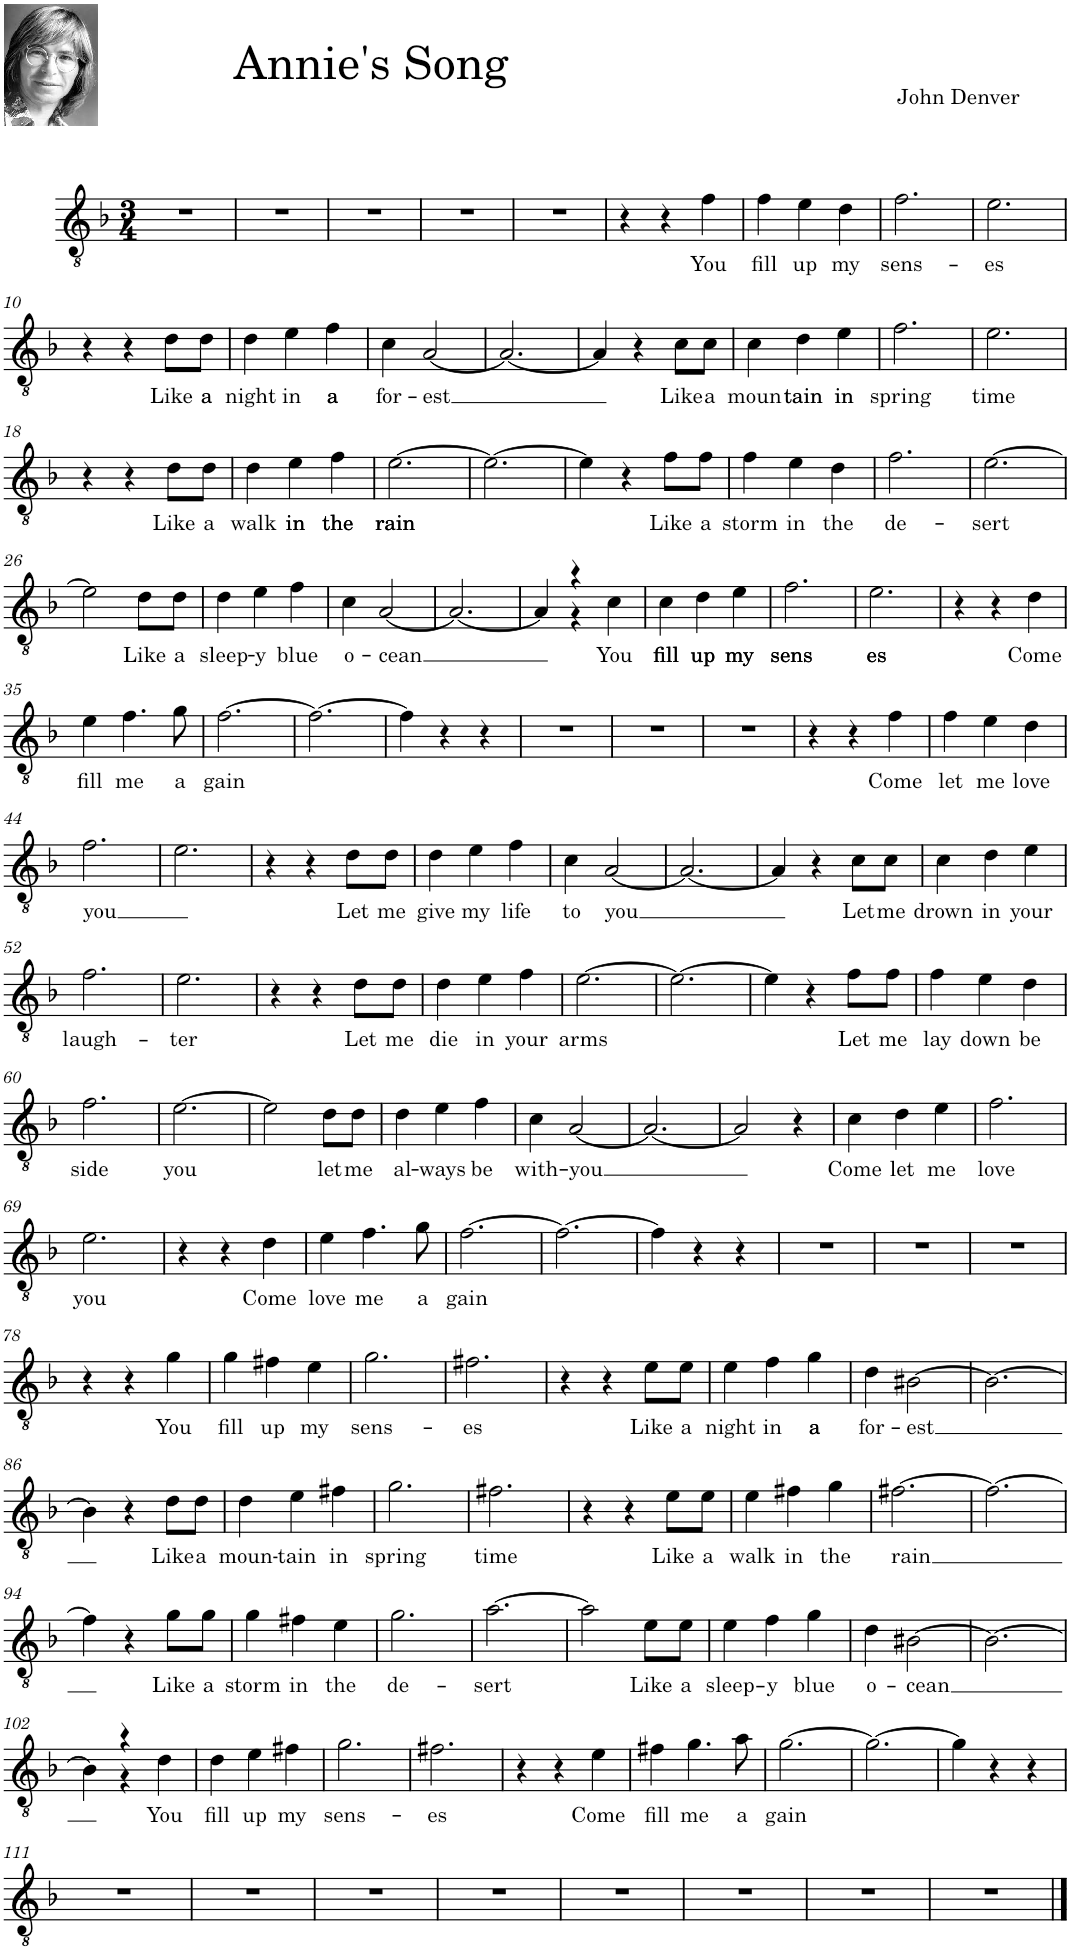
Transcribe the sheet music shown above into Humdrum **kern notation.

**kern	**kern	**kern	**kern	**kern	**kern	**kern	**kern	**kern	**kern	**kern	**kern	**text
*part12	*part11	*part10	*part9	*part8	*part7	*part6	*part5	*part4	*part3	*part2	*part1	*part1
*staff12	*staff11	*staff10	*staff9	*staff8	*staff7	*staff6	*staff5	*staff4	*staff3	*staff2	*staff1	*staff1
*I"Strings, strings	*I"Violins, strings	*I"Strings, strings	*I"Pad Synthesiser, pad new age	*I"String Synthesiser, choir aahs	*I"Vibraphone, bells	*I"Harpsichord, harpsichord	*I"Classical Guitar, guitar	*I"Acoustic Guitar, guitar	*I"Harpsichord, bas	*I"Recorder, recorder	*I"Classical Guitar, melody	*
*I'St.	*I'Vlns.	*I'St.	*I'Synth.	*I'Synth.	*I'Vib.	*I'Hch.	*I'Guit.	*I'Guit.	*I'Hch.	*I'Rec.	*I'Guit.	*
*stria5	*stria5	*stria5	*stria5	*stria5	*stria5	*stria5	*stria5	*stria5	*stria5	*stria5	*	*
*clefG2	*clefG2	*clefG2	*clefG2	*clefF4	*clefG2	*clefF4	*clefGv2	*clefGv2	*clefF4	*clefG^2	*clefGv2	*
*k[b-]	*k[b-]	*k[b-]	*k[b-]	*k[b-]	*k[b-]	*k[b-]	*k[b-]	*k[b-]	*k[b-]	*k[b-]	*k[b-]	*
*M3/4	*M3/4	*M3/4	*M3/4	*M3/4	*M3/4	*M3/4	*M3/4	*M3/4	*M3/4	*M3/4	*M3/4	*
=1	=1	=1	=1	=1	=1	=1	=1	=1	=1	=1	=1	=1
*	*	*	*	*	*	*	*	*^	*	*	*	*
*	*	*	*	*	*	*	*	*	*^	*	*	*	*
*	*	*	*	*	*	*	*	*	*	*^	*	*	*	*
2.r	2.r	2.r	2.r	2.r	4.ff	2.r	2.r	4r	8r	4r	2.F	2.r	2.r	2.r	.
.	.	.	.	.	.	.	.	.	8B-	.	.	.	.	.	.
.	.	.	.	.	.	.	.	4r	4c'	8r	.	.	.	.	.
.	.	.	.	.	8ccc	.	.	.	.	4.A	.	.	.	.	.
.	.	.	.	.	4ccc	.	.	4f	8r	.	.	.	.	.	.
.	.	.	.	.	.	.	.	.	8c	.	.	.	.	.	.
=2	=2	=2	=2	=2	=2	=2	=2	=2	=2	=2	=2	=2	=2	=2	=2
2.r	2.r	2.r	2.r	2.r	4.fff	2.r	2.r	4r	8r	4r	2.F	2.r	2.r	2.r	.
.	.	.	.	.	.	.	.	.	8A	.	.	.	.	.	.
.	.	.	.	.	.	.	.	4r	4c'	8r	.	.	.	.	.
.	.	.	.	.	8ccc	.	.	.	.	4.A	.	.	.	.	.
.	.	.	.	.	4ccc	.	.	4f	8r	.	.	.	.	.	.
.	.	.	.	.	.	.	.	.	8c	.	.	.	.	.	.
=3	=3	=3	=3	=3	=3	=3	=3	=3	=3	=3	=3	=3	=3	=3	=3
2.r	2.r	2.r	2.r	2.r	4.ff	2.r	2.r	4r	8r	4r	2.F	2.r	2.r	2.r	.
.	.	.	.	.	.	.	.	.	8B-	.	.	.	.	.	.
.	.	.	.	.	.	.	.	4r	4c'	8r	.	.	.	.	.
.	.	.	.	.	8ccc	.	.	.	.	4.A	.	.	.	.	.
.	.	.	.	.	4ccc	.	.	4f	8r	.	.	.	.	.	.
.	.	.	.	.	.	.	.	.	8c	.	.	.	.	.	.
=4	=4	=4	=4	=4	=4	=4	=4	=4	=4	=4	=4	=4	=4	=4	=4
2.r	2.r	2.r	2.r	2.r	4.fff	2.r	2.r	4r	8r	4r	2.F	2.r	2.r	2.r	.
.	.	.	.	.	.	.	.	.	8A	.	.	.	.	.	.
.	.	.	.	.	.	.	.	4r	4c'	8r	.	.	.	.	.
.	.	.	.	.	8ccc	.	.	.	.	4.A	.	.	.	.	.
.	.	.	.	.	4ccc	.	.	4f	8r	.	.	.	.	.	.
.	.	.	.	.	.	.	.	.	8c	.	.	.	.	.	.
=5	=5	=5	=5	=5	=5	=5	=5	=5	=5	=5	=5	=5	=5	=5	=5
2.r	2.r	2.r	2.r	2.r	4.ff	2.r	2.r	4r	8r	4r	2.F	2.r	2.r	2.r	.
.	.	.	.	.	.	.	.	.	8B-	.	.	.	.	.	.
.	.	.	.	.	.	.	.	4r	4c'	8r	.	.	.	.	.
.	.	.	.	.	8ccc	.	.	.	.	4.A	.	.	.	.	.
.	.	.	.	.	4ccc	.	.	4f	8r	.	.	.	.	.	.
.	.	.	.	.	.	.	.	.	8c	.	.	.	.	.	.
=6	=6	=6	=6	=6	=6	=6	=6	=6	=6	=6	=6	=6	=6	=6	=6
2.r	2.r	2.r	2.r	2.r	4.fff	2.r	2.r	4r	8r	4r	2.F	2.r	2.r	4r	.
.	.	.	.	.	.	.	.	.	8A	.	.	.	.	.	.
.	.	.	.	.	.	.	.	4r	4c'	8r	.	.	.	4r	.
.	.	.	.	.	8ccc	.	.	.	.	4.A	.	.	.	.	.
!	!	!	!	!	!	!	!	!	!	!	!	!	!	!	!LO:LY:b
.	.	.	.	.	4ccc	.	.	4f	8r	.	.	.	.	4f\	You
.	.	.	.	.	.	.	.	.	8c	.	.	.	.	.	.
=7	=7	=7	=7	=7	=7	=7	=7	=7	=7	=7	=7	=7	=7	=7	=7
!	!	!	!	!	!	!	!	!	!	!	!	!	!	!	!LO:LY:b
2.r	2.r	2.r	2.r	2.r	2ff	2.r	2.r	4r	8r	4r	2.F	2.r	2.r	4f\	fill
.	.	.	.	.	.	.	.	.	8B-	.	.	.	.	.	.
!	!	!	!	!	!	!	!	!	!	!	!	!	!	!	!LO:LY:b
.	.	.	.	.	.	.	.	4r	4c'	8r	.	.	.	4e\	up
.	.	.	.	.	.	.	.	.	.	4.A	.	.	.	.	.
!	!	!	!	!	!	!	!	!	!	!	!	!	!	!	!LO:LY:b
.	.	.	.	.	4r	.	.	4f	8r	.	.	.	.	4d\	my
.	.	.	.	.	.	.	.	.	8c	.	.	.	.	.	.
=8	=8	=8	=8	=8	=8	=8	=8	=8	=8	=8	=8	=8	=8	=8	=8
*	*	*	*	*	*	*	*^	*	*	*	*	*	*	*	*
*	*	*	*	*	*	*	*	*^	*	*	*	*	*	*	*	*
!	!	!	!	!	!	!	!	!	!	!	!	!	!	!	!	!	!LO:LY:b
2.r	2.r	2.r	2.r	2.r	2.r	2.r	8r	4r	4r	4r	8r	4r	2.BB-	2.r	2.r	2.f\	sens-
.	.	.	.	.	.	.	8B-	.	.	.	8B-	.	.	.	.	.	.
.	.	.	.	.	.	.	4r	4d	8r	4d	4r	8r	.	.	.	.	.
.	.	.	.	.	.	.	.	.	4.B-	.	.	4.B-	.	.	.	.	.
.	.	.	.	.	.	.	4f	4r	.	4f	8r	.	.	.	.	.	.
.	.	.	.	.	.	.	.	.	.	.	8d	.	.	.	.	.	.
=9	=9	=9	=9	=9	=9	=9	=9	=9	=9	=9	=9	=9	=9	=9	=9	=9	=9
!	!	!	!	!	!	!	!	!	!	!	!	!	!	!	!	!	!LO:LY:b
2.r	2.r	2.r	2.r	2.r	2.r	2.r	4r	4r	8r	4r	4r	8r	2.C	2.r	2.r	2.e\	-es
.	.	.	.	.	.	.	.	.	4G	.	.	4G	.	.	.	.	.
.	.	.	.	.	.	.	4r	4c	.	4c	4r	.	.	.	.	.	.
.	.	.	.	.	.	.	.	.	4.G	.	.	4.G	.	.	.	.	.
.	.	.	.	.	.	.	4e	4r	.	4e	8r	.	.	.	.	.	.
.	.	.	.	.	.	.	.	.	.	.	8c	.	.	.	.	.	.
!!LO:LB:g=z
=10	=10	=10	=10	=10	=10	=10	=10	=10	=10	=10	=10	=10	=10	=10	=10	=10	=10
2.r	2.r	2.r	2.r	2.r	2.r	2.r	4r	4r	8r	4r	4r	8r	2.D	2.r	2.r	4r	.
.	.	.	.	.	.	.	.	.	4A	.	.	4A	.	.	.	.	.
.	.	.	.	.	.	.	4r	4d	.	4d	4r	.	.	.	.	4r	.
.	.	.	.	.	.	.	.	.	4.A	.	.	4.A	.	.	.	.	.
!	!	!	!	!	!	!	!	!	!	!	!	!	!	!	!	!	!LO:LY:b
.	.	.	.	.	.	.	4f	4r	.	4f	8r	.	.	.	.	8d\L	Like
!	!	!	!	!	!	!	!	!	!	!	!	!	!	!	!	!	!LO:LY:b
.	.	.	.	.	.	.	.	.	.	.	8d	.	.	.	.	8d\J	a
=11	=11	=11	=11	=11	=11	=11	=11	=11	=11	=11	=11	=11	=11	=11	=11	=11	=11
!	!	!	!	!	!	!	!	!	!	!	!	!	!	!	!	!	!LO:LY:b
2.r	2.r	2.r	2.r	2.r	2.r	2.r	8r	4r	4r	4r	8r	4r	2.BB-	2.r	2.r	4d\	night
.	.	.	.	.	.	.	8B-	.	.	.	8B-	.	.	.	.	.	.
!	!	!	!	!	!	!	!	!	!	!	!	!	!	!	!	!	!LO:LY:b
.	.	.	.	.	.	.	4r	4d	8r	4d	4r	8r	.	.	.	4e\	in
.	.	.	.	.	.	.	.	.	4.B-	.	.	4.B-	.	.	.	.	.
!	!	!	!	!	!	!	!	!	!	!	!	!	!	!	!	!	!LO:LY:b
.	.	.	.	.	.	.	4f	4r	.	4f	8r	.	.	.	.	4f\	a
.	.	.	.	.	.	.	.	.	.	.	8d	.	.	.	.	.	.
=12	=12	=12	=12	=12	=12	=12	=12	=12	=12	=12	=12	=12	=12	=12	=12	=12	=12
!	!	!	!	!	!	!	!	!	!	!	!	!	!	!	!	!	!LO:LY:b
2.r	2.r	2.r	2.r	2.r	2.r	2.r	4r	4r	8r	4r	4r	8r	2.F	2.r	2.r	4c\	for-
.	.	.	.	.	.	.	.	.	4A	.	.	4A	.	.	.	.	.
!	!	!	!	!	!	!	!	!	!	!	!	!	!	!	!	!	!LO:LY:b
.	.	.	.	.	.	.	4r	4c	.	4c	4r	.	.	.	.	[2A/	-est
.	.	.	.	.	.	.	.	.	4.A	.	.	4.A	.	.	.	.	.
.	.	.	.	.	.	.	4f	4r	.	4f	8r	.	.	.	.	.	.
.	.	.	.	.	.	.	.	.	.	.	8c	.	.	.	.	.	.
=13	=13	=13	=13	=13	=13	=13	=13	=13	=13	=13	=13	=13	=13	=13	=13	=13	=13
2.r	2.r	2.r	2.r	2.r	2.r	2.r	4r	4r	8r	4r	4r	8r	2.E	2.r	2.r	2.A/_	.
.	.	.	.	.	.	.	.	.	4A	.	.	4A	.	.	.	.	.
.	.	.	.	.	.	.	4r	4c	.	4c	4r	.	.	.	.	.	.
.	.	.	.	.	.	.	.	.	4.A	.	.	4.A	.	.	.	.	.
.	.	.	.	.	.	.	4f	4r	.	4f	8r	.	.	.	.	.	.
.	.	.	.	.	.	.	.	.	.	.	8c	.	.	.	.	.	.
=14	=14	=14	=14	=14	=14	=14	=14	=14	=14	=14	=14	=14	=14	=14	=14	=14	=14
2.r	2.r	2.r	2.r	2.r	2.r	2.r	4r	4r	8r	4r	4r	8r	2.D	2.r	2.r	4A/]	.
.	.	.	.	.	.	.	.	.	4A	.	.	4A	.	.	.	.	.
.	.	.	.	.	.	.	4r	4c	.	4c	4r	.	.	.	.	4r	.
.	.	.	.	.	.	.	.	.	4.A	.	.	4.A	.	.	.	.	.
!	!	!	!	!	!	!	!	!	!	!	!	!	!	!	!	!	!LO:LY:b
.	.	.	.	.	.	.	4f	4r	.	4f	8r	.	.	.	.	8c\L	Like
!	!	!	!	!	!	!	!	!	!	!	!	!	!	!	!	!	!LO:LY:b
.	.	.	.	.	.	.	.	.	.	.	8c	.	.	.	.	8c\J	a
=15	=15	=15	=15	=15	=15	=15	=15	=15	=15	=15	=15	=15	=15	=15	=15	=15	=15
!	!	!	!	!	!	!	!	!	!	!	!	!	!	!	!	!	!LO:LY:b
2.r	2.r	2.r	2.r	2.r	2.r	2.r	4r	4r	8r	4r	4r	8r	2.C	2.r	2.r	4c\	moun
.	.	.	.	.	.	.	.	.	4A	.	.	4A	.	.	.	.	.
!	!	!	!	!	!	!	!	!	!	!	!	!	!	!	!	!	!LO:LY:b
.	.	.	.	.	.	.	4r	4c	.	4c	4r	.	.	.	.	4d\	tain
.	.	.	.	.	.	.	.	.	4.A	.	.	4.A	.	.	.	.	.
!	!	!	!	!	!	!	!	!	!	!	!	!	!	!	!	!	!LO:LY:b
.	.	.	.	.	.	.	4f	4r	.	4f	8r	.	.	.	.	4e\	in
.	.	.	.	.	.	.	.	.	.	.	8c	.	.	.	.	.	.
=16	=16	=16	=16	=16	=16	=16	=16	=16	=16	=16	=16	=16	=16	=16	=16	=16	=16
!	!	!	!	!	!	!	!	!	!	!	!	!	!	!	!	!	!LO:LY:b
2.r	2.r	2.r	2.r	2.r	2.r	2.r	8r	4r	4r	4r	8r	4r	2.B-	2.r	2.r	2.f\	spring
.	.	.	.	.	.	.	8d	.	.	.	8d	.	.	.	.	.	.
.	.	.	.	.	.	.	4r	4f	8r	4f	4r	8r	.	.	.	.	.
.	.	.	.	.	.	.	.	.	4.d	.	.	4.d	.	.	.	.	.
.	.	.	.	.	.	.	4b-	4r	.	4b-	8r	.	.	.	.	.	.
.	.	.	.	.	.	.	.	.	.	.	8f	.	.	.	.	.	.
=17	=17	=17	=17	=17	=17	=17	=17	=17	=17	=17	=17	=17	=17	=17	=17	=17	=17
!	!	!	!	!	!	!	!	!	!	!	!	!	!	!	!	!	!LO:LY:b
2.r	2.r	2.r	2.r	2.r	2.r	2.r	8r	4r	4r	4r	8r	4r	2.A	2.r	2.r	2.e\	time
.	.	.	.	.	.	.	8c	.	.	.	8c	.	.	.	.	.	.
.	.	.	.	.	.	.	4r	4e	8r	4e	4r	8r	.	.	.	.	.
.	.	.	.	.	.	.	.	.	4.c	.	.	4.c	.	.	.	.	.
.	.	.	.	.	.	.	4a	4r	.	4a	8r	.	.	.	.	.	.
.	.	.	.	.	.	.	.	.	.	.	8e	.	.	.	.	.	.
!!LO:LB:g=z
=18	=18	=18	=18	=18	=18	=18	=18	=18	=18	=18	=18	=18	=18	=18	=18	=18	=18
2.r	2.r	2.r	2.r	2.r	2.r	2.r	8r	4r	4r	4r	8r	4r	2.G	2.r	2.r	4r	.
.	.	.	.	.	.	.	8B-	.	.	.	8B-	.	.	.	.	.	.
.	.	.	.	.	.	.	4r	4d	8r	4d	4r	8r	.	.	.	4r	.
.	.	.	.	.	.	.	.	.	4.B-	.	.	4.B-	.	.	.	.	.
!	!	!	!	!	!	!	!	!	!	!	!	!	!	!	!	!	!LO:LY:b
.	.	.	.	.	.	.	4g	4r	.	4g	8r	.	.	.	.	8d\L	Like
!	!	!	!	!	!	!	!	!	!	!	!	!	!	!	!	!	!LO:LY:b
.	.	.	.	.	.	.	.	.	.	.	8d	.	.	.	.	8d\J	a
=19	=19	=19	=19	=19	=19	=19	=19	=19	=19	=19	=19	=19	=19	=19	=19	=19	=19
!	!	!	!	!	!	!	!	!	!	!	!	!	!	!	!	!	!LO:LY:b
2.r	2.r	2.r	2.r	2.r	2.r	2.r	8r	4r	4r	4r	8r	4r	2.BB-	2.r	2.r	4d\	walk
.	.	.	.	.	.	.	8B-	.	.	.	8B-	.	.	.	.	.	.
!	!	!	!	!	!	!	!	!	!	!	!	!	!	!	!	!	!LO:LY:b
.	.	.	.	.	.	.	4r	4d	8r	4d	4r	8r	.	.	.	4e\	in
.	.	.	.	.	.	.	.	.	4.B-	.	.	4.B-	.	.	.	.	.
!	!	!	!	!	!	!	!	!	!	!	!	!	!	!	!	!	!LO:LY:b
.	.	.	.	.	.	.	4f	4r	.	4f	8r	.	.	.	.	4f\	the
.	.	.	.	.	.	.	.	.	.	.	8d	.	.	.	.	.	.
=20	=20	=20	=20	=20	=20	=20	=20	=20	=20	=20	=20	=20	=20	=20	=20	=20	=20
!	!	!	!	!	!	!	!	!	!	!	!	!	!	!	!	!	!LO:LY:b
2.r	2.r	2.r	2.r	2.r	4.ccc	2.r	4r	4r	8r	4r	4r	8r	2.C	2.r	2.r	[2.e\	rain
.	.	.	.	.	.	.	.	.	4G	.	.	4G	.	.	.	.	.
.	.	.	.	.	.	.	4r	4c	.	4c	4r	.	.	.	.	.	.
.	.	.	.	.	8gg	.	.	.	4.G	.	.	4.G	.	.	.	.	.
.	.	.	.	.	4gg	.	4e	4r	.	4e	8r	.	.	.	.	.	.
.	.	.	.	.	.	.	.	.	.	.	8c	.	.	.	.	.	.
=21	=21	=21	=21	=21	=21	=21	=21	=21	=21	=21	=21	=21	=21	=21	=21	=21	=21
2.r	2.r	2.r	2.r	2.r	4.cc	2.r	4r	4r	8r	4r	4r	8r	2.C	2.r	2.r	2.e\_	.
.	.	.	.	.	.	.	.	.	4G	.	.	4G	.	.	.	.	.
.	.	.	.	.	.	.	4r	4c	.	4c	4r	.	.	.	.	.	.
.	.	.	.	.	8gg	.	.	.	4.G	.	.	4.G	.	.	.	.	.
.	.	.	.	.	4gg	.	4f	4r	.	4f	8r	.	.	.	.	.	.
.	.	.	.	.	.	.	.	.	.	.	8c	.	.	.	.	.	.
=22	=22	=22	=22	=22	=22	=22	=22	=22	=22	=22	=22	=22	=22	=22	=22	=22	=22
2.r	2.r	2.r	2.r	2.r	4.ccc	2.r	4r	4r	8r	4r	4r	8r	2.C	2.r	2.r	4e\]	.
.	.	.	.	.	.	.	.	.	4G	.	.	4G	.	.	.	.	.
.	.	.	.	.	.	.	4r	4c	.	4c	4r	.	.	.	.	4r	.
.	.	.	.	.	8gg	.	.	.	4.G	.	.	4.G	.	.	.	.	.
!	!	!	!	!	!	!	!	!	!	!	!	!	!	!	!	!	!LO:LY:b
.	.	.	.	.	4gg	.	4e	4r	.	4e	8r	.	.	.	.	8f\L	Like
!	!	!	!	!	!	!	!	!	!	!	!	!	!	!	!	!	!LO:LY:b
.	.	.	.	.	.	.	.	.	.	.	8c	.	.	.	.	8f\J	a
=23	=23	=23	=23	=23	=23	=23	=23	=23	=23	=23	=23	=23	=23	=23	=23	=23	=23
!	!	!	!	!	!	!	!	!	!	!	!	!	!	!	!	!	!LO:LY:b
2.r	2.r	2.r	2.r	2.r	2cc	2.r	4r	4r	8r	4r	4r	8r	2.C	2.r	2.r	4f\	storm
.	.	.	.	.	.	.	.	.	4G	.	.	4G	.	.	.	.	.
!	!	!	!	!	!	!	!	!	!	!	!	!	!	!	!	!	!LO:LY:b
.	.	.	.	.	.	.	4r	4c	.	4c	4r	.	.	.	.	4e\	in
.	.	.	.	.	.	.	.	.	4.G	.	.	4.G	.	.	.	.	.
!	!	!	!	!	!	!	!	!	!	!	!	!	!	!	!	!	!LO:LY:b
.	.	.	.	.	4r	.	4f	4r	.	4f	8r	.	.	.	.	4d\	the
.	.	.	.	.	.	.	.	.	.	.	8c	.	.	.	.	.	.
=24	=24	=24	=24	=24	=24	=24	=24	=24	=24	=24	=24	=24	=24	=24	=24	=24	=24
!	!	!	!	!	!	!	!	!	!	!	!	!	!	!	!	!	!LO:LY:b
2.r	2.r	2.r	2.r	2.r	2.r	2.r	8r	4r	4r	4r	8r	4r	2.BB-	2.r	4.fff	2.f\	de-
.	.	.	.	.	.	.	8B-	.	.	.	8B-	.	.	.	.	.	.
.	.	.	.	.	.	.	4r	4d	8r	4d	4r	8r	.	.	.	.	.
.	.	.	.	.	.	.	.	.	4.B-	.	.	4.B-	.	.	8ggg	.	.
.	.	.	.	.	.	.	4f	4r	.	4f	8r	.	.	.	4aaa	.	.
.	.	.	.	.	.	.	.	.	.	.	8d	.	.	.	.	.	.
=25	=25	=25	=25	=25	=25	=25	=25	=25	=25	=25	=25	=25	=25	=25	=25	=25	=25
!	!	!	!	!	!	!	!	!	!	!	!	!	!	!	!	!	!LO:LY:b
2.r	2.r	2.r	2.r	2.r	2.r	2.r	4r	4r	8r	4r	4r	8r	2.C	2.r	4.eee	[2.e\	-sert
.	.	.	.	.	.	.	.	.	4G	.	.	4G	.	.	.	.	.
.	.	.	.	.	.	.	4r	4c	.	4c	4r	.	.	.	.	.	.
.	.	.	.	.	.	.	.	.	4.G	.	.	4.G	.	.	8fff	.	.
.	.	.	.	.	.	.	4e	4r	.	4e	8r	.	.	.	4ggg	.	.
.	.	.	.	.	.	.	.	.	.	.	8c	.	.	.	.	.	.
!!LO:LB:g=z
=26	=26	=26	=26	=26	=26	=26	=26	=26	=26	=26	=26	=26	=26	=26	=26	=26	=26
2.r	2.r	2.r	2.r	2.r	2.r	2.r	4r	4r	8r	4r	4r	8r	2.D	2.r	4ddd	2e\]	.
.	.	.	.	.	.	.	.	.	4A	.	.	4A	.	.	.	.	.
.	.	.	.	.	.	.	4r	4d	.	4d	4r	.	.	.	4aa	.	.
.	.	.	.	.	.	.	.	.	4.A	.	.	4.A	.	.	.	.	.
!	!	!	!	!	!	!	!	!	!	!	!	!	!	!	!	!	!LO:LY:b
.	.	.	.	.	.	.	4f	4r	.	4f	8r	.	.	.	4r	8d\L	Like
!	!	!	!	!	!	!	!	!	!	!	!	!	!	!	!	!	!LO:LY:b
.	.	.	.	.	.	.	.	.	.	.	8d	.	.	.	.	8d\J	a
=27	=27	=27	=27	=27	=27	=27	=27	=27	=27	=27	=27	=27	=27	=27	=27	=27	=27
!	!	!	!	!	!	!	!	!	!	!	!	!	!	!	!	!	!LO:LY:b
2.r	2.r	2.r	2.r	2.r	2.r	2.r	8r	4r	4r	4r	8r	4r	2.BB-	2.r	2.r	4d\	sleep-
.	.	.	.	.	.	.	8B-	.	.	.	8B-	.	.	.	.	.	.
!	!	!	!	!	!	!	!	!	!	!	!	!	!	!	!	!	!LO:LY:b
.	.	.	.	.	.	.	4r	4d	8r	4d	4r	8r	.	.	.	4e\	-y
.	.	.	.	.	.	.	.	.	4.B-	.	.	4.B-	.	.	.	.	.
!	!	!	!	!	!	!	!	!	!	!	!	!	!	!	!	!	!LO:LY:b
.	.	.	.	.	.	.	4f	4r	.	4f	8r	.	.	.	.	4f\	blue
.	.	.	.	.	.	.	.	.	.	.	8d	.	.	.	.	.	.
=28	=28	=28	=28	=28	=28	=28	=28	=28	=28	=28	=28	=28	=28	=28	=28	=28	=28
!	!	!	!	!	!	!	!	!	!	!	!	!	!	!	!	!	!LO:LY:b
2.r	2.r	2.r	2.ffff	2.r	2.r	2.r	4r	4r	8r	4r	4r	8r	2.F	2.r	2.r	4c\	o-
.	.	.	.	.	.	.	.	.	4A	.	.	4A	.	.	.	.	.
!	!	!	!	!	!	!	!	!	!	!	!	!	!	!	!	!	!LO:LY:b
.	.	.	.	.	.	.	4r	4c	.	4c	4r	.	.	.	.	[2A/	-cean
.	.	.	.	.	.	.	.	.	4.A	.	.	4.A	.	.	.	.	.
.	.	.	.	.	.	.	4f	4r	.	4f	8r	.	.	.	.	.	.
.	.	.	.	.	.	.	.	.	.	.	8c	.	.	.	.	.	.
=29	=29	=29	=29	=29	=29	=29	=29	=29	=29	=29	=29	=29	=29	=29	=29	=29	=29
2.r	2.r	2.r	2.eeee	2.r	2.r	2.r	4r	4r	8r	4r	4r	8r	2.E	2.r	2.r	2.A/_	.
.	.	.	.	.	.	.	.	.	4A	.	.	4A	.	.	.	.	.
.	.	.	.	.	.	.	4r	4c	.	4c	4r	.	.	.	.	.	.
.	.	.	.	.	.	.	.	.	4.A	.	.	4.A	.	.	.	.	.
.	.	.	.	.	.	.	4f	4r	.	4f	8r	.	.	.	.	.	.
.	.	.	.	.	.	.	.	.	.	.	8c	.	.	.	.	.	.
=30	=30	=30	=30	=30	=30	=30	=30	=30	=30	=30	=30	=30	=30	=30	=30	=30	=30
*	*	*	*	*	*	*	*	*	*	*	*	*	*	*	*	*^	*
2.r	2.r	2.r	2.dddd	2.r	2.r	2.r	4r	4r	8r	4r	4r	8r	2.D	2.r	2.r	4A/]	4ryy	.
.	.	.	.	.	.	.	.	.	4A	.	.	4A	.	.	.	.	.	.
.	.	.	.	.	.	.	4r	4c	.	4c	4r	.	.	.	.	4r	4r	.
.	.	.	.	.	.	.	.	.	4.A	.	.	4.A	.	.	.	.	.	.
!	!	!	!	!	!	!	!	!	!	!	!	!	!	!	!	!	!	!LO:LY:b
.	.	.	.	.	.	.	4f	4r	.	4f	8r	.	.	.	.	4c\	4ryy	You
.	.	.	.	.	.	.	.	.	.	.	8c	.	.	.	.	.	.	.
*	*	*	*	*	*	*	*	*	*	*	*	*	*	*	*	*v	*v	*
=31	=31	=31	=31	=31	=31	=31	=31	=31	=31	=31	=31	=31	=31	=31	=31	=31	=31
!	!	!	!	!	!	!	!	!	!	!	!	!	!	!	!	!	!LO:LY:b
2.r	2.r	2.r	2.cccc	2.r	2.r	2.r	4r	4r	8r	4r	4r	8r	2.C	2.r	2.r	4c\	fill
.	.	.	.	.	.	.	.	.	4A	.	.	4A	.	.	.	.	.
!	!	!	!	!	!	!	!	!	!	!	!	!	!	!	!	!	!LO:LY:b
.	.	.	.	.	.	.	4r	4c	.	4c	4r	.	.	.	.	4d\	up
.	.	.	.	.	.	.	.	.	4.A	.	.	4.A	.	.	.	.	.
!	!	!	!	!	!	!	!	!	!	!	!	!	!	!	!	!	!LO:LY:b
.	.	.	.	.	.	.	4f	4r	.	4f	8r	.	.	.	.	4e\	my
.	.	.	.	.	.	.	.	.	.	.	8c	.	.	.	.	.	.
=32	=32	=32	=32	=32	=32	=32	=32	=32	=32	=32	=32	=32	=32	=32	=32	=32	=32
!	!	!	!	!	!	!	!	!	!	!	!	!	!	!	!	!	!LO:LY:b
2.r	2.r	2.r	2.r	2.r	2.r	2.r	8r	4r	4r	4r	8r	4r	2.B-	2.r	4.bb-	2.f\	sens
.	.	.	.	.	.	.	8d	.	.	.	8d	.	.	.	.	.	.
.	.	.	.	.	.	.	4r	4f	8r	4f	4r	8r	.	.	.	.	.
.	.	.	.	.	.	.	.	.	4.d	.	.	4.d	.	.	8ccc	.	.
.	.	.	.	.	.	.	4b-	4r	.	4b-	8r	.	.	.	4ddd	.	.
.	.	.	.	.	.	.	.	.	.	.	8f	.	.	.	.	.	.
=33	=33	=33	=33	=33	=33	=33	=33	=33	=33	=33	=33	=33	=33	=33	=33	=33	=33
!	!	!	!	!	!	!	!	!	!	!	!	!	!	!	!	!	!LO:LY:b
2.r	2.r	2.r	2.r	2.r	2.r	2.r	8r	4r	4r	4r	8r	4r	2.A	2.r	4.eee	2.e\	es
.	.	.	.	.	.	.	8c	.	.	.	8c	.	.	.	.	.	.
.	.	.	.	.	.	.	4r	4e	8r	4e	4r	8r	.	.	.	.	.
.	.	.	.	.	.	.	.	.	4.c	.	.	4.c	.	.	8fff	.	.
.	.	.	.	.	.	.	4a	4r	.	4a	8r	.	.	.	4ggg	.	.
.	.	.	.	.	.	.	.	.	.	.	8e	.	.	.	.	.	.
=34	=34	=34	=34	=34	=34	=34	=34	=34	=34	=34	=34	=34	=34	=34	=34	=34	=34
2.r	2.r	2.r	2.r	2.r	2.r	2.r	8r	4r	4r	4r	8r	4r	2.G	2.r	4ddd	4r	.
.	.	.	.	.	.	.	8B-	.	.	.	8B-	.	.	.	.	.	.
.	.	.	.	.	.	.	4r	4d	8r	4d	4r	8r	.	.	4r	4r	.
.	.	.	.	.	.	.	.	.	4.B-	.	.	4.B-	.	.	.	.	.
!	!	!	!	!	!	!	!	!	!	!	!	!	!	!	!	!	!LO:LY:b
.	.	.	.	.	.	.	4g	4r	.	4g	8r	.	.	.	4ddd	4d\	Come
.	.	.	.	.	.	.	.	.	.	.	8d	.	.	.	.	.	.
!!LO:LB:g=z
=35	=35	=35	=35	=35	=35	=35	=35	=35	=35	=35	=35	=35	=35	=35	=35	=35	=35
!	!	!	!	!	!	!	!	!	!	!	!	!	!	!	!	!	!LO:LY:b
2.r	2.r	2.r	2.r	2.r	2.r	2.r	8r	4r	4r	4r	8r	4r	2.BB-	2.r	4eee	4e\	fill
.	.	.	.	.	.	.	8B-	.	.	.	8B-	.	.	.	.	.	.
!	!	!	!	!	!	!	!	!	!	!	!	!	!	!	!	!	!LO:LY:b
.	.	.	.	.	.	.	4r	4d	8r	4d	4r	8r	.	.	4.fff	4.f\	me
.	.	.	.	.	.	.	.	.	4.B-	.	.	4.B-	.	.	.	.	.
.	.	.	.	.	.	.	4f	4r	.	4f	8r	.	.	.	.	.	.
!	!	!	!	!	!	!	!	!	!	!	!	!	!	!	!	!	!LO:LY:b
.	.	.	.	.	.	.	.	.	.	.	8d	.	.	.	8ggg	8g\	a
*	*	*	*	*	*	*	*v	*v	*v	*	*	*	*	*	*	*	*
=36	=36	=36	=36	=36	=36	=36	=36	=36	=36	=36	=36	=36	=36	=36	=36
!	!	!	!	!	!	!	!	!	!	!	!	!	!	!	!LO:LY:b
2.r	8r	2.r	2.r	2.r	4.fff	2.r	2.r	4r	8r	4r	2.F	2.r	[2.fff	[2.f\	gain
.	8ff	.	.	.	.	.	.	.	8A	.	.	.	.	.	.
.	8ccc\L	.	.	.	.	.	.	4r	4c'	8r	.	.	.	.	.
.	8aa\J	.	.	.	8ccc	.	.	.	.	4.A	.	.	.	.	.
.	8ccc\L	.	.	.	4ccc	.	.	4f	8r	.	.	.	.	.	.
.	8ff\J	.	.	.	.	.	.	.	8c	.	.	.	.	.	.
=37	=37	=37	=37	=37	=37	=37	=37	=37	=37	=37	=37	=37	=37	=37	=37
2.r	8r	2.r	2.r	2.r	4.ff	2.r	2.r	4r	8r	4r	2.F	2.r	2.fff]	2.f\_	.
.	8ff	.	.	.	.	.	.	.	8B-	.	.	.	.	.	.
.	8ccc\L	.	.	.	.	.	.	4r	4c'	8r	.	.	.	.	.
.	8bb-\J	.	.	.	8ccc	.	.	.	.	4.A	.	.	.	.	.
.	8ccc\L	.	.	.	4ccc	.	.	4f	8r	.	.	.	.	.	.
.	8ff\J	.	.	.	.	.	.	.	8c	.	.	.	.	.	.
=38	=38	=38	=38	=38	=38	=38	=38	=38	=38	=38	=38	=38	=38	=38	=38
2.r	8r	2.r	2.r	2.r	4.fff	2.r	2.r	4r	8r	4r	2.F	2.r	2.r	4f\]	.
.	8ff	.	.	.	.	.	.	.	8A	.	.	.	.	.	.
.	8ccc\L	.	.	.	.	.	.	4r	4c'	8r	.	.	.	4r	.
.	8aa\J	.	.	.	8ccc	.	.	.	.	4.A	.	.	.	.	.
.	8ccc\L	.	.	.	4ccc	.	.	4f	8r	.	.	.	.	4r	.
.	8ff\J	.	.	.	.	.	.	.	8c	.	.	.	.	.	.
=39	=39	=39	=39	=39	=39	=39	=39	=39	=39	=39	=39	=39	=39	=39	=39
2.r	8r	2.r	2.r	2.r	4.ff	2.r	2.r	4r	8r	4r	2.F	2.r	2.r	2.r	.
.	8ff	.	.	.	.	.	.	.	8B-	.	.	.	.	.	.
.	8ccc\L	.	.	.	.	.	.	4r	4c'	8r	.	.	.	.	.
.	8bb-\J	.	.	.	8ccc	.	.	.	.	4.A	.	.	.	.	.
.	8ccc\L	.	.	.	4ccc	.	.	4f	8r	.	.	.	.	.	.
.	8ff\J	.	.	.	.	.	.	.	8c	.	.	.	.	.	.
=40	=40	=40	=40	=40	=40	=40	=40	=40	=40	=40	=40	=40	=40	=40	=40
2.r	8r	2.r	2.r	2.r	4.fff	2.r	2.r	4r	8r	4r	2.F	2.r	2.r	2.r	.
.	8ff	.	.	.	.	.	.	.	8A	.	.	.	.	.	.
.	8ccc\L	.	.	.	.	.	.	4r	4c'	8r	.	.	.	.	.
.	8aa\J	.	.	.	8ccc	.	.	.	.	4.A	.	.	.	.	.
.	8ccc\L	.	.	.	4ccc	.	.	4f	8r	.	.	.	.	.	.
.	8ff\J	.	.	.	.	.	.	.	8c	.	.	.	.	.	.
=41	=41	=41	=41	=41	=41	=41	=41	=41	=41	=41	=41	=41	=41	=41	=41
2.r	8r	2.r	2.r	2.r	4.ff	2.r	2.r	4r	8r	4r	2.F	2.r	2.r	2.r	.
.	8ff	.	.	.	.	.	.	.	8B-	.	.	.	.	.	.
.	8ccc\L	.	.	.	.	.	.	4r	4c'	8r	.	.	.	.	.
.	8bb-\J	.	.	.	8ccc	.	.	.	.	4.A	.	.	.	.	.
.	8ccc\L	.	.	.	4ccc	.	.	4f	8r	.	.	.	.	.	.
.	8ff\J	.	.	.	.	.	.	.	8c	.	.	.	.	.	.
=42	=42	=42	=42	=42	=42	=42	=42	=42	=42	=42	=42	=42	=42	=42	=42
2.r	8r	2.r	2.r	2.r	4.fff	2.r	2.r	4r	8r	4r	2.F	2.r	2.r	4r	.
.	8ff	.	.	.	.	.	.	.	8A	.	.	.	.	.	.
.	8ccc\L	.	.	.	.	.	.	4r	4c'	8r	.	.	.	4r	.
.	8aa\J	.	.	.	8ccc	.	.	.	.	4.A	.	.	.	.	.
!	!	!	!	!	!	!	!	!	!	!	!	!	!	!	!LO:LY:b
.	8ccc\L	.	.	.	4ccc	.	.	4f	8r	.	.	.	.	4f\	Come
.	8ff\J	.	.	.	.	.	.	.	8c	.	.	.	.	.	.
=43	=43	=43	=43	=43	=43	=43	=43	=43	=43	=43	=43	=43	=43	=43	=43
!	!	!	!	!	!	!	!	!	!	!	!	!	!	!	!LO:LY:b
2.r	8r	2.r	2.r	2.r	2ff	2.r	2.r	4r	8r	4r	2.F	2.r	2.r	4f\	let
.	8ff	.	.	.	.	.	.	.	8B-	.	.	.	.	.	.
!	!	!	!	!	!	!	!	!	!	!	!	!	!	!	!LO:LY:b
.	8ccc\L	.	.	.	.	.	.	4r	4c'	8r	.	.	.	4e\	me
.	8bb-\J	.	.	.	.	.	.	.	.	4.A	.	.	.	.	.
!	!	!	!	!	!	!	!	!	!	!	!	!	!	!	!LO:LY:b
.	8ccc\L	.	.	.	4r	.	.	4f	8r	.	.	.	.	4d\	love
.	8ff\J	.	.	.	.	.	.	.	8c	.	.	.	.	.	.
!!LO:LB:g=z
=44	=44	=44	=44	=44	=44	=44	=44	=44	=44	=44	=44	=44	=44	=44	=44
*	*	*	*	*	*	*^	*^	*	*	*	*	*	*	*	*
*	*	*	*	*	*	*	*^	*	*^	*	*	*	*	*	*	*	*
!	!	!	!	!	!	!	!	!	!	!	!	!	!	!	!	!	!	!	!LO:LY:b
2.r	2.r	2.d 2.f 2.b-	2.r	2.r	2.r	8r	4r	4r	8r	4r	4r	4r	8r	4r	2.BB-	2.BB-	2.r	2.f\	you
.	.	.	.	.	.	8B-	.	.	8B-	.	.	.	8B-	.	.	.	.	.	.
.	.	.	.	.	.	4r	4d	8r	4r	4d	8r	4d	4r	8r	.	.	.	.	.
.	.	.	.	.	.	.	.	4.B-	.	.	4.B-	.	.	4.B-	.	.	.	.	.
.	.	.	.	.	.	4f	4r	.	4f	4r	.	4f	8r	.	.	.	.	.	.
.	.	.	.	.	.	.	.	.	.	.	.	.	8d	.	.	.	.	.	.
=45	=45	=45	=45	=45	=45	=45	=45	=45	=45	=45	=45	=45	=45	=45	=45	=45	=45	=45	=45
2.r	2.r	2.c 2.e 2.g	2.r	2.r	2.r	4r	4r	8r	4r	4r	8r	4r	4r	8r	2.C	2.C	2.r	2.e\	.
.	.	.	.	.	.	.	.	4G	.	.	4G	.	.	4G	.	.	.	.	.
.	.	.	.	.	.	4r	4c	.	4r	4c	.	4c	4r	.	.	.	.	.	.
.	.	.	.	.	.	.	.	4.G	.	.	4.G	.	.	4.G	.	.	.	.	.
.	.	.	.	.	.	4e	4r	.	4e	4r	.	4e	8r	.	.	.	.	.	.
.	.	.	.	.	.	.	.	.	.	.	.	.	8c	.	.	.	.	.	.
=46	=46	=46	=46	=46	=46	=46	=46	=46	=46	=46	=46	=46	=46	=46	=46	=46	=46	=46	=46
2.r	2.r	2.d 2.f 2.a	2.r	2.r	2.r	4r	4r	8r	4r	4r	8r	4r	4r	8r	2.D	2.D	2.r	4r	.
.	.	.	.	.	.	.	.	4A	.	.	4A	.	.	4A	.	.	.	.	.
.	.	.	.	.	.	4r	4d	.	4r	4d	.	4d	4r	.	.	.	.	4r	.
.	.	.	.	.	.	.	.	4.A	.	.	4.A	.	.	4.A	.	.	.	.	.
!	!	!	!	!	!	!	!	!	!	!	!	!	!	!	!	!	!	!	!LO:LY:b
.	.	.	.	.	.	4f	4r	.	4f	4r	.	4f	8r	.	.	.	.	8d\L	Let
!	!	!	!	!	!	!	!	!	!	!	!	!	!	!	!	!	!	!	!LO:LY:b
.	.	.	.	.	.	.	.	.	.	.	.	.	8d	.	.	.	.	8d\J	me
=47	=47	=47	=47	=47	=47	=47	=47	=47	=47	=47	=47	=47	=47	=47	=47	=47	=47	=47	=47
!	!	!	!	!	!	!	!	!	!	!	!	!	!	!	!	!	!	!	!LO:LY:b
2.r	2.r	2.d 2.f 2.b-	2.r	2.r	2.r	8r	4r	4r	8r	4r	4r	4r	8r	4r	2.BB-	2.BB-	2.r	4d\	give
.	.	.	.	.	.	8B-	.	.	8B-	.	.	.	8B-	.	.	.	.	.	.
!	!	!	!	!	!	!	!	!	!	!	!	!	!	!	!	!	!	!	!LO:LY:b
.	.	.	.	.	.	4r	4d	8r	4r	4d	8r	4d	4r	8r	.	.	.	4e\	my
.	.	.	.	.	.	.	.	4.B-	.	.	4.B-	.	.	4.B-	.	.	.	.	.
!	!	!	!	!	!	!	!	!	!	!	!	!	!	!	!	!	!	!	!LO:LY:b
.	.	.	.	.	.	4f	4r	.	4f	4r	.	4f	8r	.	.	.	.	4f\	life
.	.	.	.	.	.	.	.	.	.	.	.	.	8d	.	.	.	.	.	.
=48	=48	=48	=48	=48	=48	=48	=48	=48	=48	=48	=48	=48	=48	=48	=48	=48	=48	=48	=48
!	!	!	!	!	!	!	!	!	!	!	!	!	!	!	!	!	!	!	!LO:LY:b
2.r	2.r	[2.c [2.f [2.a	2.r	2.r	2.r	4r	4r	8r	4r	4r	8r	4r	4r	8r	2.F	2.F	2.r	4c\	to
.	.	.	.	.	.	.	.	4A	.	.	4A	.	.	4A	.	.	.	.	.
!	!	!	!	!	!	!	!	!	!	!	!	!	!	!	!	!	!	!	!LO:LY:b
.	.	.	.	.	.	4r	4c	.	4r	4c	.	4c	4r	.	.	.	.	[2A/	you
.	.	.	.	.	.	.	.	4.A	.	.	4.A	.	.	4.A	.	.	.	.	.
.	.	.	.	.	.	4f	4r	.	4f	4r	.	4f	8r	.	.	.	.	.	.
.	.	.	.	.	.	.	.	.	.	.	.	.	8c	.	.	.	.	.	.
=49	=49	=49	=49	=49	=49	=49	=49	=49	=49	=49	=49	=49	=49	=49	=49	=49	=49	=49	=49
2.r	2.r	2.c_ 2.f_ 2.a_	2.r	2.r	2.r	4r	4r	8r	4r	4r	8r	4r	4r	8r	2.E	2.E	2.r	2.A/_	.
.	.	.	.	.	.	.	.	4A	.	.	4A	.	.	4A	.	.	.	.	.
.	.	.	.	.	.	4r	4c	.	4r	4c	.	4c	4r	.	.	.	.	.	.
.	.	.	.	.	.	.	.	4.A	.	.	4.A	.	.	4.A	.	.	.	.	.
.	.	.	.	.	.	4f	4r	.	4f	4r	.	4f	8r	.	.	.	.	.	.
.	.	.	.	.	.	.	.	.	.	.	.	.	8c	.	.	.	.	.	.
=50	=50	=50	=50	=50	=50	=50	=50	=50	=50	=50	=50	=50	=50	=50	=50	=50	=50	=50	=50
2.r	2.r	2.c_ 2.f_ 2.a_	2.r	2.r	2.r	4r	4r	8r	4r	4r	8r	4r	4r	8r	2.D	2.D	2.r	4A/]	.
.	.	.	.	.	.	.	.	4A	.	.	4A	.	.	4A	.	.	.	.	.
.	.	.	.	.	.	4r	4c	.	4r	4c	.	4c	4r	.	.	.	.	4r	.
.	.	.	.	.	.	.	.	4.A	.	.	4.A	.	.	4.A	.	.	.	.	.
!	!	!	!	!	!	!	!	!	!	!	!	!	!	!	!	!	!	!	!LO:LY:b
.	.	.	.	.	.	4f	4r	.	4f	4r	.	4f	8r	.	.	.	.	8c\L	Let
!	!	!	!	!	!	!	!	!	!	!	!	!	!	!	!	!	!	!	!LO:LY:b
.	.	.	.	.	.	.	.	.	.	.	.	.	8c	.	.	.	.	8c\J	me
=51	=51	=51	=51	=51	=51	=51	=51	=51	=51	=51	=51	=51	=51	=51	=51	=51	=51	=51	=51
!	!	!	!	!	!	!	!	!	!	!	!	!	!	!	!	!	!	!	!LO:LY:b
2.r	2.r	2.c] 2.f] 2.a]	2.r	2.r	2.r	4r	4r	8r	4r	4r	8r	4r	4r	8r	2.C	2.C	2.r	4c\	drown
.	.	.	.	.	.	.	.	4A	.	.	4A	.	.	4A	.	.	.	.	.
!	!	!	!	!	!	!	!	!	!	!	!	!	!	!	!	!	!	!	!LO:LY:b
.	.	.	.	.	.	4r	4c	.	4r	4c	.	4c	4r	.	.	.	.	4d\	in
.	.	.	.	.	.	.	.	4.A	.	.	4.A	.	.	4.A	.	.	.	.	.
!	!	!	!	!	!	!	!	!	!	!	!	!	!	!	!	!	!	!	!LO:LY:b
.	.	.	.	.	.	4f	4r	.	4f	4r	.	4f	8r	.	.	.	.	4e\	your
.	.	.	.	.	.	.	.	.	.	.	.	.	8c	.	.	.	.	.	.
!!LO:LB:g=z
=52	=52	=52	=52	=52	=52	=52	=52	=52	=52	=52	=52	=52	=52	=52	=52	=52	=52	=52	=52
!	!	!	!	!	!	!	!	!	!	!	!	!	!	!	!	!	!	!	!LO:LY:b
2.r	2.r	2.d 2.f 2.b-	2.r	2.r	2.r	8r	4r	4r	8r	4r	4r	4r	8r	4r	2.B-	2.BB-	2.r	2.f\	laugh-
*	*	*	*	*	*	*clefG2	*	*	*	*	*	*	*	*	*	*	*	*	*
.	.	.	.	.	.	8d	.	.	8d	.	.	.	8d	.	.	.	.	.	.
.	.	.	.	.	.	4r	4f	8r	4r	4f	8r	4f	4r	8r	.	.	.	.	.
.	.	.	.	.	.	.	.	4.d	.	.	4.d	.	.	4.d	.	.	.	.	.
.	.	.	.	.	.	4b-	4r	.	4b-	4r	.	4b-	8r	.	.	.	.	.	.
.	.	.	.	.	.	.	.	.	.	.	.	.	8f	.	.	.	.	.	.
=53	=53	=53	=53	=53	=53	=53	=53	=53	=53	=53	=53	=53	=53	=53	=53	=53	=53	=53	=53
!	!	!	!	!	!	!	!	!	!	!	!	!	!	!	!	!	!	!	!LO:LY:b
2.r	2.r	2.c 2.e 2.a	2.r	2.r	2.r	8r	4r	4r	8r	4r	4r	4r	8r	4r	2.A	2.AA	2.r	2.e\	-ter
*	*	*	*	*	*	*clefF4	*	*	*	*	*	*	*	*	*	*	*	*	*
.	.	.	.	.	.	8c	.	.	8c	.	.	.	8c	.	.	.	.	.	.
.	.	.	.	.	.	4r	4e	8r	4r	4e	8r	4e	4r	8r	.	.	.	.	.
.	.	.	.	.	.	.	.	4.c	.	.	4.c	.	.	4.c	.	.	.	.	.
.	.	.	.	.	.	4a	4r	.	4a	4r	.	4a	8r	.	.	.	.	.	.
.	.	.	.	.	.	.	.	.	.	.	.	.	8e	.	.	.	.	.	.
=54	=54	=54	=54	=54	=54	=54	=54	=54	=54	=54	=54	=54	=54	=54	=54	=54	=54	=54	=54
2.r	2.r	2.B- 2.d 2.g	2.r	2.r	2.r	8r	4r	4r	8r	4r	4r	4r	8r	4r	2.G	2.GG	2.r	4r	.
.	.	.	.	.	.	8B-	.	.	8B-	.	.	.	8B-	.	.	.	.	.	.
.	.	.	.	.	.	4r	4d	8r	4r	4d	8r	4d	4r	8r	.	.	.	4r	.
.	.	.	.	.	.	.	.	4.B-	.	.	4.B-	.	.	4.B-	.	.	.	.	.
!	!	!	!	!	!	!	!	!	!	!	!	!	!	!	!	!	!	!	!LO:LY:b
.	.	.	.	.	.	4g	4r	.	4g	4r	.	4g	8r	.	.	.	.	8d\L	Let
!	!	!	!	!	!	!	!	!	!	!	!	!	!	!	!	!	!	!	!LO:LY:b
.	.	.	.	.	.	.	.	.	.	.	.	.	8d	.	.	.	.	8d\J	me
=55	=55	=55	=55	=55	=55	=55	=55	=55	=55	=55	=55	=55	=55	=55	=55	=55	=55	=55	=55
!	!	!	!	!	!	!	!	!	!	!	!	!	!	!	!	!	!	!	!LO:LY:b
2.r	2.r	2.B- 2.d 2.f	2.r	2.r	2.r	8r	4r	4r	8r	4r	4r	4r	8r	4r	2.BB-	2.BB-	2.r	4d\	die
.	.	.	.	.	.	8B-	.	.	8B-	.	.	.	8B-	.	.	.	.	.	.
!	!	!	!	!	!	!	!	!	!	!	!	!	!	!	!	!	!	!	!LO:LY:b
.	.	.	.	.	.	4r	4d	8r	4r	4d	8r	4d	4r	8r	.	.	.	4e\	in
.	.	.	.	.	.	.	.	4.B-	.	.	4.B-	.	.	4.B-	.	.	.	.	.
!	!	!	!	!	!	!	!	!	!	!	!	!	!	!	!	!	!	!	!LO:LY:b
.	.	.	.	.	.	4f	4r	.	4f	4r	.	4f	8r	.	.	.	.	4f\	your
.	.	.	.	.	.	.	.	.	.	.	.	.	8d	.	.	.	.	.	.
=56	=56	=56	=56	=56	=56	=56	=56	=56	=56	=56	=56	=56	=56	=56	=56	=56	=56	=56	=56
!	!	!	!	!	!	!	!	!	!	!	!	!	!	!	!	!	!	!	!LO:LY:b
2.r	2.r	[2.c [2.e [2.g	2.r	2.r	4.ccc	4r	4r	8r	4r	4r	8r	4r	4r	8r	2.C	[2.C	2.r	[2.e\	arms
.	.	.	.	.	.	.	.	4G	.	.	4G	.	.	4G	.	.	.	.	.
.	.	.	.	.	.	4r	4c	.	4r	4c	.	4c	4r	.	.	.	.	.	.
.	.	.	.	.	8gg	.	.	4.G	.	.	4.G	.	.	4.G	.	.	.	.	.
.	.	.	.	.	4gg	4e	4r	.	4e	4r	.	4e	8r	.	.	.	.	.	.
.	.	.	.	.	.	.	.	.	.	.	.	.	8c	.	.	.	.	.	.
=57	=57	=57	=57	=57	=57	=57	=57	=57	=57	=57	=57	=57	=57	=57	=57	=57	=57	=57	=57
2.r	2.r	2.c_ 2.e_ 2.g_	2.r	2.r	4.cc	4r	4r	8r	4r	4r	8r	4r	4r	8r	2.C	2.C_	2.r	2.e\_	.
.	.	.	.	.	.	.	.	4G	.	.	4G	.	.	4G	.	.	.	.	.
.	.	.	.	.	.	4r	4c	.	4r	4c	.	4c	4r	.	.	.	.	.	.
.	.	.	.	.	8gg	.	.	4.G	.	.	4.G	.	.	4.G	.	.	.	.	.
.	.	.	.	.	4gg	4f	4r	.	4f	4r	.	4f	8r	.	.	.	.	.	.
.	.	.	.	.	.	.	.	.	.	.	.	.	8c	.	.	.	.	.	.
=58	=58	=58	=58	=58	=58	=58	=58	=58	=58	=58	=58	=58	=58	=58	=58	=58	=58	=58	=58
2.r	2.r	2.c_ 2.e_ 2.g_	2.r	2.r	4.ccc	4r	4r	8r	4r	4r	8r	4r	4r	8r	2.C	2.C]	2.r	4e\]	.
.	.	.	.	.	.	.	.	4G	.	.	4G	.	.	4G	.	.	.	.	.
.	.	.	.	.	.	4r	4c	.	4r	4c	.	4c	4r	.	.	.	.	4r	.
.	.	.	.	.	8gg	.	.	4.G	.	.	4.G	.	.	4.G	.	.	.	.	.
!	!	!	!	!	!	!	!	!	!	!	!	!	!	!	!	!	!	!	!LO:LY:b
.	.	.	.	.	4gg	4e	4r	.	4e	4r	.	4e	8r	.	.	.	.	8f\L	Let
!	!	!	!	!	!	!	!	!	!	!	!	!	!	!	!	!	!	!	!LO:LY:b
.	.	.	.	.	.	.	.	.	.	.	.	.	8c	.	.	.	.	8f\J	me
=59	=59	=59	=59	=59	=59	=59	=59	=59	=59	=59	=59	=59	=59	=59	=59	=59	=59	=59	=59
!	!	!	!	!	!	!	!	!	!	!	!	!	!	!	!	!	!	!	!LO:LY:b
2.r	2.r	2.c] 2.e] 2.g]	2.r	2.r	2cc	4r	4r	8r	4r	4r	8r	4r	4r	8r	2.C	2.r	2.r	4f\	lay
.	.	.	.	.	.	.	.	4G	.	.	4G	.	.	4G	.	.	.	.	.
!	!	!	!	!	!	!	!	!	!	!	!	!	!	!	!	!	!	!	!LO:LY:b
.	.	.	.	.	.	4r	4c	.	4r	4c	.	4c	4r	.	.	.	.	4e\	down
.	.	.	.	.	.	.	.	4.G	.	.	4.G	.	.	4.G	.	.	.	.	.
!	!	!	!	!	!	!	!	!	!	!	!	!	!	!	!	!	!	!	!LO:LY:b
.	.	.	.	.	4r	4f	4r	.	4f	4r	.	4f	8r	.	.	.	.	4d\	be
.	.	.	.	.	.	.	.	.	.	.	.	.	8c	.	.	.	.	.	.
!!LO:LB:g=z
=60	=60	=60	=60	=60	=60	=60	=60	=60	=60	=60	=60	=60	=60	=60	=60	=60	=60	=60	=60
!	!	!	!	!	!	!	!	!	!	!	!	!	!	!	!	!	!	!	!LO:LY:b
2.r	2.r	2.d 2.f 2.b-	2.r	4.ff	2.r	8r	4r	4r	8r	4r	4r	4r	8r	4r	2.BB-	2.BB-	2.r	2.f\	side
.	.	.	.	.	.	8B-	.	.	8B-	.	.	.	8B-	.	.	.	.	.	.
.	.	.	.	.	.	4r	4d	8r	4r	4d	8r	4d	4r	8r	.	.	.	.	.
.	.	.	.	8gg	.	.	.	4.B-	.	.	4.B-	.	.	4.B-	.	.	.	.	.
.	.	.	.	4aa	.	4f	4r	.	4f	4r	.	4f	8r	.	.	.	.	.	.
.	.	.	.	.	.	.	.	.	.	.	.	.	8d	.	.	.	.	.	.
=61	=61	=61	=61	=61	=61	=61	=61	=61	=61	=61	=61	=61	=61	=61	=61	=61	=61	=61	=61
!	!	!	!	!	!	!	!	!	!	!	!	!	!	!	!	!	!	!	!LO:LY:b
2.r	2.r	2.c 2.e 2.g	2.r	4.ee	2.r	4r	4r	8r	4r	4r	8r	4r	4r	8r	2.C	2.C	2.r	[2.e\	you
.	.	.	.	.	.	.	.	4G	.	.	4G	.	.	4G	.	.	.	.	.
.	.	.	.	.	.	4r	4c	.	4r	4c	.	4c	4r	.	.	.	.	.	.
.	.	.	.	8ff	.	.	.	4.G	.	.	4.G	.	.	4.G	.	.	.	.	.
.	.	.	.	4gg	.	4e	4r	.	4e	4r	.	4e	8r	.	.	.	.	.	.
.	.	.	.	.	.	.	.	.	.	.	.	.	8c	.	.	.	.	.	.
=62	=62	=62	=62	=62	=62	=62	=62	=62	=62	=62	=62	=62	=62	=62	=62	=62	=62	=62	=62
2.r	2.r	2.d 2.f 2.a	2.r	4dd	2.r	4r	4r	8r	4r	4r	8r	4r	4r	8r	2.D	2.D	2.r	2e\]	.
.	.	.	.	.	.	.	.	4A	.	.	4A	.	.	4A	.	.	.	.	.
.	.	.	.	4a	.	4r	4d	.	4r	4d	.	4d	4r	.	.	.	.	.	.
.	.	.	.	.	.	.	.	4.A	.	.	4.A	.	.	4.A	.	.	.	.	.
!	!	!	!	!	!	!	!	!	!	!	!	!	!	!	!	!	!	!	!LO:LY:b
.	.	.	.	4r	.	4f	4r	.	4f	4r	.	4f	8r	.	.	.	.	8d\L	let
!	!	!	!	!	!	!	!	!	!	!	!	!	!	!	!	!	!	!	!LO:LY:b
.	.	.	.	.	.	.	.	.	.	.	.	.	8d	.	.	.	.	8d\J	me
=63	=63	=63	=63	=63	=63	=63	=63	=63	=63	=63	=63	=63	=63	=63	=63	=63	=63	=63	=63
!	!	!	!	!	!	!	!	!	!	!	!	!	!	!	!	!	!	!	!LO:LY:b
2.r	2.r	2.d 2.f 2.b-	2.r	2.r	2.r	8r	4r	4r	8r	4r	4r	4r	8r	4r	2.BB-	2.BB-	2.r	4d\	al-
.	.	.	.	.	.	8B-	.	.	8B-	.	.	.	8B-	.	.	.	.	.	.
!	!	!	!	!	!	!	!	!	!	!	!	!	!	!	!	!	!	!	!LO:LY:b
.	.	.	.	.	.	4r	4d	8r	4r	4d	8r	4d	4r	8r	.	.	.	4e\	-ways
.	.	.	.	.	.	.	.	4.B-	.	.	4.B-	.	.	4.B-	.	.	.	.	.
!	!	!	!	!	!	!	!	!	!	!	!	!	!	!	!	!	!	!	!LO:LY:b
.	.	.	.	.	.	4f	4r	.	4f	4r	.	4f	8r	.	.	.	.	4f\	be
.	.	.	.	.	.	.	.	.	.	.	.	.	8d	.	.	.	.	.	.
=64	=64	=64	=64	=64	=64	=64	=64	=64	=64	=64	=64	=64	=64	=64	=64	=64	=64	=64	=64
!	!	!	!	!	!	!	!	!	!	!	!	!	!	!	!	!	!	!	!LO:LY:b
2.fff	2.r	[2.c [2.f [2.a	2.r	2.r	2.r	4r	4r	8r	4r	4r	8r	4r	4r	8r	2.F	2.F	2.r	4c\	with-
.	.	.	.	.	.	.	.	4A	.	.	4A	.	.	4A	.	.	.	.	.
!	!	!	!	!	!	!	!	!	!	!	!	!	!	!	!	!	!	!	!LO:LY:b
.	.	.	.	.	.	4r	4c	.	4r	4c	.	4c	4r	.	.	.	.	[2A/	-you
.	.	.	.	.	.	.	.	4.A	.	.	4.A	.	.	4.A	.	.	.	.	.
.	.	.	.	.	.	4f	4r	.	4f	4r	.	4f	8r	.	.	.	.	.	.
.	.	.	.	.	.	.	.	.	.	.	.	.	8c	.	.	.	.	.	.
=65	=65	=65	=65	=65	=65	=65	=65	=65	=65	=65	=65	=65	=65	=65	=65	=65	=65	=65	=65
2.eee	2.r	2.c_ 2.f_ 2.a_	2.r	2.r	2.r	4r	4r	8r	4r	4r	8r	4r	4r	8r	2.E	2.E	2.r	2.A/_	.
.	.	.	.	.	.	.	.	4A	.	.	4A	.	.	4A	.	.	.	.	.
.	.	.	.	.	.	4r	4c	.	4r	4c	.	4c	4r	.	.	.	.	.	.
.	.	.	.	.	.	.	.	4.A	.	.	4.A	.	.	4.A	.	.	.	.	.
.	.	.	.	.	.	4f	4r	.	4f	4r	.	4f	8r	.	.	.	.	.	.
.	.	.	.	.	.	.	.	.	.	.	.	.	8c	.	.	.	.	.	.
=66	=66	=66	=66	=66	=66	=66	=66	=66	=66	=66	=66	=66	=66	=66	=66	=66	=66	=66	=66
2.ddd	2.r	2.c_ 2.f_ 2.a_	2.r	2.r	2.r	4r	4r	8r	4r	4r	8r	4r	4r	8r	2.D	2.D	2.r	2A/]	.
.	.	.	.	.	.	.	.	4A	.	.	4A	.	.	4A	.	.	.	.	.
.	.	.	.	.	.	4r	4c	.	4r	4c	.	4c	4r	.	.	.	.	.	.
.	.	.	.	.	.	.	.	4.A	.	.	4.A	.	.	4.A	.	.	.	.	.
.	.	.	.	.	.	4f	4r	.	4f	4r	.	4f	8r	.	.	.	.	4r	.
.	.	.	.	.	.	.	.	.	.	.	.	.	8c	.	.	.	.	.	.
=67	=67	=67	=67	=67	=67	=67	=67	=67	=67	=67	=67	=67	=67	=67	=67	=67	=67	=67	=67
!	!	!	!	!	!	!	!	!	!	!	!	!	!	!	!	!	!	!	!LO:LY:b
2.ccc	2.r	2.c] 2.f] 2.a]	2.r	2.r	2.r	4r	4r	8r	4r	4r	8r	4r	4r	8r	2.C	2.C	2.r	4c\	Come
.	.	.	.	.	.	.	.	4A	.	.	4A	.	.	4A	.	.	.	.	.
!	!	!	!	!	!	!	!	!	!	!	!	!	!	!	!	!	!	!	!LO:LY:b
.	.	.	.	.	.	4r	4c	.	4r	4c	.	4c	4r	.	.	.	.	4d\	let
.	.	.	.	.	.	.	.	4.A	.	.	4.A	.	.	4.A	.	.	.	.	.
!	!	!	!	!	!	!	!	!	!	!	!	!	!	!	!	!	!	!	!LO:LY:b
.	.	.	.	.	.	4f	4r	.	4f	4r	.	4f	8r	.	.	.	.	4e\	me
.	.	.	.	.	.	.	.	.	.	.	.	.	8c	.	.	.	.	.	.
=68	=68	=68	=68	=68	=68	=68	=68	=68	=68	=68	=68	=68	=68	=68	=68	=68	=68	=68	=68
!	!	!	!	!	!	!	!	!	!	!	!	!	!	!	!	!	!	!	!LO:LY:b
2.r	2.r	2.d 2.f 2.b-	2.r	4.b-	2.r	8r	4r	4r	8r	4r	4r	4r	8r	4r	2.B-	2.BB-	2.r	2.f\	love
*	*	*	*	*	*	*clefG2	*	*	*	*	*	*	*	*	*	*	*	*	*
.	.	.	.	.	.	8d	.	.	8d	.	.	.	8d	.	.	.	.	.	.
.	.	.	.	.	.	4r	4f	8r	4r	4f	8r	4f	4r	8r	.	.	.	.	.
.	.	.	.	8cc	.	.	.	4.d	.	.	4.d	.	.	4.d	.	.	.	.	.
.	.	.	.	4dd	.	4b-	4r	.	4b-	4r	.	4b-	8r	.	.	.	.	.	.
.	.	.	.	.	.	.	.	.	.	.	.	.	8f	.	.	.	.	.	.
!!LO:LB:g=z
=69	=69	=69	=69	=69	=69	=69	=69	=69	=69	=69	=69	=69	=69	=69	=69	=69	=69	=69	=69
!	!	!	!	!	!	!	!	!	!	!	!	!	!	!	!	!	!	!	!LO:LY:b
2.r	2.r	2.c 2.e 2.a	2.r	4.ee	2.r	8r	4r	4r	8r	4r	4r	4r	8r	4r	2.A	2.AA	2.r	2.e\	you
*	*	*	*	*	*	*clefF4	*	*	*	*	*	*	*	*	*	*	*	*	*
.	.	.	.	.	.	8c	.	.	8c	.	.	.	8c	.	.	.	.	.	.
.	.	.	.	.	.	4r	4e	8r	4r	4e	8r	4e	4r	8r	.	.	.	.	.
.	.	.	.	8ff	.	.	.	4.c	.	.	4.c	.	.	4.c	.	.	.	.	.
.	.	.	.	4gg	.	4a	4r	.	4a	4r	.	4a	8r	.	.	.	.	.	.
.	.	.	.	.	.	.	.	.	.	.	.	.	8e	.	.	.	.	.	.
=70	=70	=70	=70	=70	=70	=70	=70	=70	=70	=70	=70	=70	=70	=70	=70	=70	=70	=70	=70
2.r	2.r	2.B- 2.d 2.g	2.r	4dd	2.r	8r	4r	4r	8r	4r	4r	4r	8r	4r	2.G	2.GG	2.r	4r	.
.	.	.	.	.	.	8B-	.	.	8B-	.	.	.	8B-	.	.	.	.	.	.
.	.	.	.	4r	.	4r	4d	8r	4r	4d	8r	4d	4r	8r	.	.	.	4r	.
.	.	.	.	.	.	.	.	4.B-	.	.	4.B-	.	.	4.B-	.	.	.	.	.
!	!	!	!	!	!	!	!	!	!	!	!	!	!	!	!	!	!	!	!LO:LY:b
.	.	.	.	4dd	.	4g	4r	.	4g	4r	.	4g	8r	.	.	.	.	4d\	Come
.	.	.	.	.	.	.	.	.	.	.	.	.	8d	.	.	.	.	.	.
=71	=71	=71	=71	=71	=71	=71	=71	=71	=71	=71	=71	=71	=71	=71	=71	=71	=71	=71	=71
!	!	!	!	!	!	!	!	!	!	!	!	!	!	!	!	!	!	!	!LO:LY:b
2.r	2.r	2.B- 2.d 2.f	2.r	4ee	2.r	8r	4r	4r	8r	4r	4r	4r	8r	4r	2.BB-	2.BB-	2.r	4e\	love
.	.	.	.	.	.	8B-	.	.	8B-	.	.	.	8B-	.	.	.	.	.	.
!	!	!	!	!	!	!	!	!	!	!	!	!	!	!	!	!	!	!	!LO:LY:b
.	.	.	.	4.ff	.	4r	4d	8r	4r	4d	8r	4d	4r	8r	.	.	.	4.f\	me
.	.	.	.	.	.	.	.	4.B-	.	.	4.B-	.	.	4.B-	.	.	.	.	.
.	.	.	.	.	.	4f	4r	.	4f	4r	.	4f	8r	.	.	.	.	.	.
!	!	!	!	!	!	!	!	!	!	!	!	!	!	!	!	!	!	!	!LO:LY:b
.	.	.	.	8gg	.	.	.	.	.	.	.	.	8d	.	.	.	.	8g\	a
*	*	*	*	*	*	*v	*v	*v	*	*	*	*	*	*	*	*	*	*	*
*	*	*	*	*	*	*	*v	*v	*v	*	*	*	*	*	*	*	*
=72	=72	=72	=72	=72	=72	=72	=72	=72	=72	=72	=72	=72	=72	=72	=72
!	!	!	!	!	!	!	!	!	!	!	!	!	!	!	!LO:LY:b
2.r	8r	[2.c [2.f [2.a	2.r	[2.ff	4.fff	2.r	2.r	4r	8r	4r	2.F	2.F	2.r	[2.f\	gain
.	8ff	.	.	.	.	.	.	.	8A	.	.	.	.	.	.
.	8ccc\L	.	.	.	.	.	.	4r	4c'	8r	.	.	.	.	.
.	8aa\J	.	.	.	8ccc	.	.	.	.	4.A	.	.	.	.	.
.	8ccc\L	.	.	.	4ccc	.	.	4f	8r	.	.	.	.	.	.
.	8ff\J	.	.	.	.	.	.	.	8c	.	.	.	.	.	.
=73	=73	=73	=73	=73	=73	=73	=73	=73	=73	=73	=73	=73	=73	=73	=73
2.r	8r	2.c_ 2.f_ 2.a_	2.r	2.ff]	4.ff	2.r	2.r	4r	8r	4r	2.F	2.r	2.r	2.f\_	.
.	8ff	.	.	.	.	.	.	.	8B-	.	.	.	.	.	.
.	8ccc\L	.	.	.	.	.	.	4r	4c'	8r	.	.	.	.	.
.	8bb-\J	.	.	.	8ccc	.	.	.	.	4.A	.	.	.	.	.
.	8ccc\L	.	.	.	4ccc	.	.	4f	8r	.	.	.	.	.	.
.	8ff\J	.	.	.	.	.	.	.	8c	.	.	.	.	.	.
=74	=74	=74	=74	=74	=74	=74	=74	=74	=74	=74	=74	=74	=74	=74	=74
2.r	8r	2.c_ 2.f_ 2.a_	2.r	2.r	4.fff	2.r	2.r	4r	8r	4r	2.F	2.r	2.r	4f\]	.
.	8ff	.	.	.	.	.	.	.	8A	.	.	.	.	.	.
.	8ccc\L	.	.	.	.	.	.	4r	4c'	8r	.	.	.	4r	.
.	8aa\J	.	.	.	8ccc	.	.	.	.	4.A	.	.	.	.	.
.	8ccc\L	.	.	.	4ccc	.	.	4f	8r	.	.	.	.	4r	.
.	8ff\J	.	.	.	.	.	.	.	8c	.	.	.	.	.	.
=75	=75	=75	=75	=75	=75	=75	=75	=75	=75	=75	=75	=75	=75	=75	=75
2.r	8r	2.c] 2.f] 2.a]	2.r	2.r	4.ff	2.r	2.r	4r	8r	4r	2.F	2.r	2.r	2.r	.
.	8ff	.	.	.	.	.	.	.	8B-	.	.	.	.	.	.
.	8ccc\L	.	.	.	.	.	.	4r	4c'	8r	.	.	.	.	.
.	8bb-\J	.	.	.	8ccc	.	.	.	.	4.A	.	.	.	.	.
.	8ccc\L	.	.	.	4ccc	.	.	4f	8r	.	.	.	.	.	.
.	8ff\J	.	.	.	.	.	.	.	8c	.	.	.	.	.	.
=76	=76	=76	=76	=76	=76	=76	=76	=76	=76	=76	=76	=76	=76	=76	=76
2.r	8r	[2.d [2.g [2.bn	2.r	2.r	4.ggg	2.r	2.r	4r	8r	4r	2.G	2.r	2.r	2.r	.
.	8gg	.	.	.	.	.	.	.	8Bn	.	.	.	.	.	.
.	8ddd\L	.	.	.	.	.	.	4r	4d'	8r	.	.	.	.	.
.	8bbn\J	.	.	.	8ddd	.	.	.	.	4.B	.	.	.	.	.
.	8ddd\L	.	.	.	4ddd	.	.	4g	8r	.	.	.	.	.	.
.	8gg\J	.	.	.	.	.	.	.	8d	.	.	.	.	.	.
=77	=77	=77	=77	=77	=77	=77	=77	=77	=77	=77	=77	=77	=77	=77	=77
2.r	8r	2.d_ 2.g_ 2.b_	2.r	2.r	4.gg	2.r	2.r	4r	8r	4r	2.G	2.r	2.r	2.r	.
.	8gg	.	.	.	.	.	.	.	8c	.	.	.	.	.	.
.	8ddd\L	.	.	.	.	.	.	4r	4d'	8r	.	.	.	.	.
.	8ccc\J	.	.	.	8ddd	.	.	.	.	4.Bn	.	.	.	.	.
.	8ddd\L	.	.	.	4ddd	.	.	4g	8r	.	.	.	.	.	.
.	8gg\J	.	.	.	.	.	.	.	8d	.	.	.	.	.	.
!!LO:LB:g=z
=78	=78	=78	=78	=78	=78	=78	=78	=78	=78	=78	=78	=78	=78	=78	=78
2.r	8r	2.d_ 2.g_ 2.b_	2.r	2.r	4.ggg	2.r	2.r	4r	8r	4r	2.G	2.r	2.r	4r	.
.	8gg	.	.	.	.	.	.	.	8Bn	.	.	.	.	.	.
.	8ddd\L	.	.	.	.	.	.	4r	4d'	8r	.	.	.	4r	.
.	8bbn\J	.	.	.	8ddd	.	.	.	.	4.B	.	.	.	.	.
!	!	!	!	!	!	!	!	!	!	!	!	!	!	!	!LO:LY:b
.	8ddd\L	.	.	.	4ddd	.	.	4g	8r	.	.	.	.	4g\	You
.	8gg\J	.	.	.	.	.	.	.	8d	.	.	.	.	.	.
=79	=79	=79	=79	=79	=79	=79	=79	=79	=79	=79	=79	=79	=79	=79	=79
!	!	!	!	!	!	!	!	!	!	!	!	!	!	!	!LO:LY:b
2.r	8r	2.d] 2.g] 2.b]	2.r	2.r	2gg	2.r	2.r	4r	8r	4r	2.G	2.r	2.r	4g\	fill
.	8gg	.	.	.	.	.	.	.	8c	.	.	.	.	.	.
!	!	!	!	!	!	!	!	!	!	!	!	!	!	!	!LO:LY:b
.	8ddd\L	.	.	.	.	.	.	4r	4d'	8r	.	.	.	4f#X\	up
.	8ccc\J	.	.	.	.	.	.	.	.	4.Bn	.	.	.	.	.
!	!	!	!	!	!	!	!	!	!	!	!	!	!	!	!LO:LY:b
.	8ddd\L	.	.	.	4r	.	.	4g	8r	.	.	.	.	4e\	my
.	8gg\J	.	.	.	.	.	.	.	8d	.	.	.	.	.	.
=80	=80	=80	=80	=80	=80	=80	=80	=80	=80	=80	=80	=80	=80	=80	=80
*	*	*	*	*	*	*^	*^	*	*	*	*	*	*	*	*
*	*	*	*	*	*	*	*^	*	*^	*	*	*	*	*	*	*	*
!	!	!	!	!	!	!	!	!	!	!	!	!	!	!	!	!	!	!	!LO:LY:b
2.r	2.r	2.e 2.g 2.cc	2.r	2.r	2.r	8r	4r	4r	8r	4r	4r	4r	8r	4r	2.C	2.C	2.r	2.g\	sens-
.	.	.	.	.	.	8c	.	.	8c	.	.	.	8c	.	.	.	.	.	.
.	.	.	.	.	.	4r	4e	8r	4r	4e	8r	4e	4r	8r	.	.	.	.	.
.	.	.	.	.	.	.	.	4.c	.	.	4.c	.	.	4.c	.	.	.	.	.
.	.	.	.	.	.	4g	4r	.	4g	4r	.	4g	8r	.	.	.	.	.	.
.	.	.	.	.	.	.	.	.	.	.	.	.	8e	.	.	.	.	.	.
=81	=81	=81	=81	=81	=81	=81	=81	=81	=81	=81	=81	=81	=81	=81	=81	=81	=81	=81	=81
!	!	!	!	!	!	!	!	!	!	!	!	!	!	!	!	!	!	!	!LO:LY:b
2.r	2.r	2.d 2.f#X 2.a	2.r	2.r	2.r	4r	4r	8r	4r	4r	8r	4r	4r	8r	2.D	2.D	2.r	2.f#X\	-es
.	.	.	.	.	.	.	.	4A	.	.	4A	.	.	4A	.	.	.	.	.
.	.	.	.	.	.	4r	4d	.	4r	4d	.	4d	4r	.	.	.	.	.	.
.	.	.	.	.	.	.	.	4.A	.	.	4.A	.	.	4.A	.	.	.	.	.
.	.	.	.	.	.	4f#X	4r	.	4f#X	4r	.	4f#X	8r	.	.	.	.	.	.
.	.	.	.	.	.	.	.	.	.	.	.	.	8d	.	.	.	.	.	.
=82	=82	=82	=82	=82	=82	=82	=82	=82	=82	=82	=82	=82	=82	=82	=82	=82	=82	=82	=82
2.r	2.r	2.e 2.g 2.bn	2.r	2.r	2.r	4r	4r	8r	4r	4r	8r	4r	4r	8r	2.E	2.E	2.r	4r	.
.	.	.	.	.	.	.	.	4Bn	.	.	4Bn	.	.	4Bn	.	.	.	.	.
.	.	.	.	.	.	4r	4e	.	4r	4e	.	4e	4r	.	.	.	.	4r	.
.	.	.	.	.	.	.	.	4.B	.	.	4.B	.	.	4.B	.	.	.	.	.
!	!	!	!	!	!	!	!	!	!	!	!	!	!	!	!	!	!	!	!LO:LY:b
.	.	.	.	.	.	4g	4r	.	4g	4r	.	4g	8r	.	.	.	.	8e\L	Like
!	!	!	!	!	!	!	!	!	!	!	!	!	!	!	!	!	!	!	!LO:LY:b
.	.	.	.	.	.	.	.	.	.	.	.	.	8e	.	.	.	.	8e\J	a
=83	=83	=83	=83	=83	=83	=83	=83	=83	=83	=83	=83	=83	=83	=83	=83	=83	=83	=83	=83
!	!	!	!	!	!	!	!	!	!	!	!	!	!	!	!	!	!	!	!LO:LY:b
2.r	2.r	2.e 2.g 2.cc	2.r	2.r	2.r	8r	4r	4r	8r	4r	4r	4r	8r	4r	2.C	2.C	2.r	4e\	night
.	.	.	.	.	.	8c	.	.	8c	.	.	.	8c	.	.	.	.	.	.
!	!	!	!	!	!	!	!	!	!	!	!	!	!	!	!	!	!	!	!LO:LY:b
.	.	.	.	.	.	4r	4e	8r	4r	4e	8r	4e	4r	8r	.	.	.	4f\	in
.	.	.	.	.	.	.	.	4.c	.	.	4.c	.	.	4.c	.	.	.	.	.
!	!	!	!	!	!	!	!	!	!	!	!	!	!	!	!	!	!	!	!LO:LY:b
.	.	.	.	.	.	4g	4r	.	4g	4r	.	4g	8r	.	.	.	.	4g\	a
.	.	.	.	.	.	.	.	.	.	.	.	.	8e	.	.	.	.	.	.
=84	=84	=84	=84	=84	=84	=84	=84	=84	=84	=84	=84	=84	=84	=84	=84	=84	=84	=84	=84
!	!	!	!	!	!	!	!	!	!	!	!	!	!	!	!	!	!	!	!LO:LY:b
2.r	2.r	[2.d [2.g [2.bn	2.r	2.r	2.r	4r	4r	8r	4r	4r	8r	4r	4r	8r	2.G	2.G	2.r	4d\	for-
.	.	.	.	.	.	.	.	4Bn	.	.	4Bn	.	.	4Bn	.	.	.	.	.
!	!	!	!	!	!	!	!	!	!	!	!	!	!	!	!	!	!	!	!LO:LY:b
.	.	.	.	.	.	4r	4d	.	4r	4d	.	4d	4r	.	.	.	.	[2B#X\	-est
.	.	.	.	.	.	.	.	4.B	.	.	4.B	.	.	4.B	.	.	.	.	.
.	.	.	.	.	.	4g	4r	.	4g	4r	.	4g	8r	.	.	.	.	.	.
.	.	.	.	.	.	.	.	.	.	.	.	.	8d	.	.	.	.	.	.
=85	=85	=85	=85	=85	=85	=85	=85	=85	=85	=85	=85	=85	=85	=85	=85	=85	=85	=85	=85
2.r	2.r	2.d_ 2.g_ 2.b_	2.r	2.r	2.r	4r	4r	8r	4r	4r	8r	4r	4r	8r	2.F#X	2.F#X	2.r	2.B#\_	.
.	.	.	.	.	.	.	.	4Bn	.	.	4Bn	.	.	4Bn	.	.	.	.	.
.	.	.	.	.	.	4r	4d	.	4r	4d	.	4d	4r	.	.	.	.	.	.
.	.	.	.	.	.	.	.	4.B	.	.	4.B	.	.	4.B	.	.	.	.	.
.	.	.	.	.	.	4g	4r	.	4g	4r	.	4g	8r	.	.	.	.	.	.
.	.	.	.	.	.	.	.	.	.	.	.	.	8d	.	.	.	.	.	.
!!LO:LB:g=z
=86	=86	=86	=86	=86	=86	=86	=86	=86	=86	=86	=86	=86	=86	=86	=86	=86	=86	=86	=86
2.r	2.r	2.d_ 2.g_ 2.b_	2.r	2.r	2.r	4r	4r	8r	4r	4r	8r	4r	4r	8r	2.E	2.E	2.r	4B#\]	.
.	.	.	.	.	.	.	.	4Bn	.	.	4Bn	.	.	4Bn	.	.	.	.	.
.	.	.	.	.	.	4r	4d	.	4r	4d	.	4d	4r	.	.	.	.	4r	.
.	.	.	.	.	.	.	.	4.B	.	.	4.B	.	.	4.B	.	.	.	.	.
!	!	!	!	!	!	!	!	!	!	!	!	!	!	!	!	!	!	!	!LO:LY:b
.	.	.	.	.	.	4g	4r	.	4g	4r	.	4g	8r	.	.	.	.	8d\L	Like
!	!	!	!	!	!	!	!	!	!	!	!	!	!	!	!	!	!	!	!LO:LY:b
.	.	.	.	.	.	.	.	.	.	.	.	.	8d	.	.	.	.	8d\J	a
=87	=87	=87	=87	=87	=87	=87	=87	=87	=87	=87	=87	=87	=87	=87	=87	=87	=87	=87	=87
!	!	!	!	!	!	!	!	!	!	!	!	!	!	!	!	!	!	!	!LO:LY:b
2.r	2.r	2.d] 2.g] 2.b]	2.r	2.r	2.r	4r	4r	8r	4r	4r	8r	4r	4r	8r	2.D	2.D	2.r	4d\	moun-
.	.	.	.	.	.	.	.	4Bn	.	.	4Bn	.	.	4Bn	.	.	.	.	.
!	!	!	!	!	!	!	!	!	!	!	!	!	!	!	!	!	!	!	!LO:LY:b
.	.	.	.	.	.	4r	4d	.	4r	4d	.	4d	4r	.	.	.	.	4e\	-tain
.	.	.	.	.	.	.	.	4.B	.	.	4.B	.	.	4.B	.	.	.	.	.
!	!	!	!	!	!	!	!	!	!	!	!	!	!	!	!	!	!	!	!LO:LY:b
.	.	.	.	.	.	4g	4r	.	4g	4r	.	4g	8r	.	.	.	.	4f#X\	in
.	.	.	.	.	.	.	.	.	.	.	.	.	8d	.	.	.	.	.	.
=88	=88	=88	=88	=88	=88	=88	=88	=88	=88	=88	=88	=88	=88	=88	=88	=88	=88	=88	=88
!	!	!	!	!	!	!	!	!	!	!	!	!	!	!	!	!	!	!	!LO:LY:b
2.r	2.r	2.e 2.g 2.cc	2.r	2.r	2.r	8r	4r	4r	8r	4r	4r	4r	8r	4r	2.c	2.C	2.r	2.g\	spring
*	*	*	*	*	*	*clefG2	*	*	*	*	*	*	*	*	*	*	*	*	*
.	.	.	.	.	.	8e	.	.	8e	.	.	.	8e	.	.	.	.	.	.
.	.	.	.	.	.	4r	4g	8r	4r	4g	8r	4g	4r	8r	.	.	.	.	.
.	.	.	.	.	.	.	.	4.e	.	.	4.e	.	.	4.e	.	.	.	.	.
.	.	.	.	.	.	4cc	4r	.	4cc	4r	.	4cc	8r	.	.	.	.	.	.
.	.	.	.	.	.	.	.	.	.	.	.	.	8g	.	.	.	.	.	.
=89	=89	=89	=89	=89	=89	=89	=89	=89	=89	=89	=89	=89	=89	=89	=89	=89	=89	=89	=89
!	!	!	!	!	!	!	!	!	!	!	!	!	!	!	!	!	!	!	!LO:LY:b
2.r	2.r	2.d 2.f#X 2.bn	2.r	2.r	2.r	8r	4r	4r	8r	4r	4r	4r	8r	4r	2.Bn	2.BBn	2.r	2.f#X\	time
.	.	.	.	.	.	8d	.	.	8d	.	.	.	8d	.	.	.	.	.	.
.	.	.	.	.	.	4r	4f#X	8r	4r	4f#X	8r	4f#X	4r	8r	.	.	.	.	.
.	.	.	.	.	.	.	.	4.d	.	.	4.d	.	.	4.d	.	.	.	.	.
.	.	.	.	.	.	4bn	4r	.	4bn	4r	.	4bn	8r	.	.	.	.	.	.
.	.	.	.	.	.	.	.	.	.	.	.	.	8f#	.	.	.	.	.	.
=90	=90	=90	=90	=90	=90	=90	=90	=90	=90	=90	=90	=90	=90	=90	=90	=90	=90	=90	=90
2.r	2.r	2.c 2.e 2.a	2.r	2.r	2.r	8r	4r	4r	8r	4r	4r	4r	8r	4r	2.A	2.AA	2.r	4r	.
*	*	*	*	*	*	*clefF4	*	*	*	*	*	*	*	*	*	*	*	*	*
.	.	.	.	.	.	8c	.	.	8c	.	.	.	8c	.	.	.	.	.	.
.	.	.	.	.	.	4r	4e	8r	4r	4e	8r	4e	4r	8r	.	.	.	4r	.
.	.	.	.	.	.	.	.	4.c	.	.	4.c	.	.	4.c	.	.	.	.	.
!	!	!	!	!	!	!	!	!	!	!	!	!	!	!	!	!	!	!	!LO:LY:b
.	.	.	.	.	.	4a	4r	.	4a	4r	.	4a	8r	.	.	.	.	8e\L	Like
!	!	!	!	!	!	!	!	!	!	!	!	!	!	!	!	!	!	!	!LO:LY:b
.	.	.	.	.	.	.	.	.	.	.	.	.	8e	.	.	.	.	8e\J	a
=91	=91	=91	=91	=91	=91	=91	=91	=91	=91	=91	=91	=91	=91	=91	=91	=91	=91	=91	=91
!	!	!	!	!	!	!	!	!	!	!	!	!	!	!	!	!	!	!	!LO:LY:b
2.r	2.r	2.c 2.e 2.g	2.r	2.r	2.r	8r	4r	4r	8r	4r	4r	4r	8r	4r	2.C	2.C	2.r	4e\	walk
.	.	.	.	.	.	8c	.	.	8c	.	.	.	8c	.	.	.	.	.	.
!	!	!	!	!	!	!	!	!	!	!	!	!	!	!	!	!	!	!	!LO:LY:b
.	.	.	.	.	.	4r	4e	8r	4r	4e	8r	4e	4r	8r	.	.	.	4f#X\	in
.	.	.	.	.	.	.	.	4.c	.	.	4.c	.	.	4.c	.	.	.	.	.
!	!	!	!	!	!	!	!	!	!	!	!	!	!	!	!	!	!	!	!LO:LY:b
.	.	.	.	.	.	4g	4r	.	4g	4r	.	4g	8r	.	.	.	.	4g\	the
.	.	.	.	.	.	.	.	.	.	.	.	.	8e	.	.	.	.	.	.
=92	=92	=92	=92	=92	=92	=92	=92	=92	=92	=92	=92	=92	=92	=92	=92	=92	=92	=92	=92
!	!	!	!	!	!	!	!	!	!	!	!	!	!	!	!	!	!	!	!LO:LY:b
2.r	2.r	[2.d [2.f#X [2.a	2.r	2.r	4.ddd	4r	4r	8r	4r	4r	8r	4r	4r	8r	2.D	[2.D	2.r	[2.f#X\	rain
.	.	.	.	.	.	.	.	4A	.	.	4A	.	.	4A	.	.	.	.	.
.	.	.	.	.	.	4r	4d	.	4r	4d	.	4d	4r	.	.	.	.	.	.
.	.	.	.	.	8aa	.	.	4.A	.	.	4.A	.	.	4.A	.	.	.	.	.
.	.	.	.	.	4aa	4f#X	4r	.	4f#X	4r	.	4f#X	8r	.	.	.	.	.	.
.	.	.	.	.	.	.	.	.	.	.	.	.	8d	.	.	.	.	.	.
=93	=93	=93	=93	=93	=93	=93	=93	=93	=93	=93	=93	=93	=93	=93	=93	=93	=93	=93	=93
2.r	2.r	2.d_ 2.f#_ 2.a_	2.r	2.r	4.dd	4r	4r	8r	4r	4r	8r	4r	4r	8r	2.D	2.D_	2.r	2.f#\_	.
.	.	.	.	.	.	.	.	4A	.	.	4A	.	.	4A	.	.	.	.	.
.	.	.	.	.	.	4r	4d	.	4r	4d	.	4d	4r	.	.	.	.	.	.
.	.	.	.	.	8aa	.	.	4.A	.	.	4.A	.	.	4.A	.	.	.	.	.
.	.	.	.	.	4aa	4g	4r	.	4g	4r	.	4g	8r	.	.	.	.	.	.
.	.	.	.	.	.	.	.	.	.	.	.	.	8d	.	.	.	.	.	.
!!LO:LB:g=z
=94	=94	=94	=94	=94	=94	=94	=94	=94	=94	=94	=94	=94	=94	=94	=94	=94	=94	=94	=94
2.r	2.r	2.d_ 2.f#_ 2.a_	2.r	2.r	4.ddd	4r	4r	8r	4r	4r	8r	4r	4r	8r	2.D	2.D]	2.r	4f#\]	.
.	.	.	.	.	.	.	.	4A	.	.	4A	.	.	4A	.	.	.	.	.
.	.	.	.	.	.	4r	4d	.	4r	4d	.	4d	4r	.	.	.	.	4r	.
.	.	.	.	.	8aa	.	.	4.A	.	.	4.A	.	.	4.A	.	.	.	.	.
!	!	!	!	!	!	!	!	!	!	!	!	!	!	!	!	!	!	!	!LO:LY:b
.	.	.	.	.	4aa	4f#X	4r	.	4f#X	4r	.	4f#X	8r	.	.	.	.	8g\L	Like
!	!	!	!	!	!	!	!	!	!	!	!	!	!	!	!	!	!	!	!LO:LY:b
.	.	.	.	.	.	.	.	.	.	.	.	.	8d	.	.	.	.	8g\J	a
=95	=95	=95	=95	=95	=95	=95	=95	=95	=95	=95	=95	=95	=95	=95	=95	=95	=95	=95	=95
!	!	!	!	!	!	!	!	!	!	!	!	!	!	!	!	!	!	!	!LO:LY:b
2.r	2.r	2.d] 2.f#] 2.a]	2.r	2.r	2dd	4r	4r	8r	4r	4r	8r	4r	4r	8r	2.D	2.r	2.r	4g\	storm
.	.	.	.	.	.	.	.	4A	.	.	4A	.	.	4A	.	.	.	.	.
!	!	!	!	!	!	!	!	!	!	!	!	!	!	!	!	!	!	!	!LO:LY:b
.	.	.	.	.	.	4r	4d	.	4r	4d	.	4d	4r	.	.	.	.	4f#X\	in
.	.	.	.	.	.	.	.	4.A	.	.	4.A	.	.	4.A	.	.	.	.	.
!	!	!	!	!	!	!	!	!	!	!	!	!	!	!	!	!	!	!	!LO:LY:b
.	.	.	.	.	4r	4g	4r	.	4g	4r	.	4g	8r	.	.	.	.	4e\	the
.	.	.	.	.	.	.	.	.	.	.	.	.	8d	.	.	.	.	.	.
=96	=96	=96	=96	=96	=96	=96	=96	=96	=96	=96	=96	=96	=96	=96	=96	=96	=96	=96	=96
!	!	!	!	!	!	!	!	!	!	!	!	!	!	!	!	!	!	!	!LO:LY:b
4.ggg	2.r	2.e 2.g 2.cc	2.r	2.r	2.r	8r	4r	4r	8r	4r	4r	4r	8r	4r	2.C	2.C	2.r	2.g\	de-
.	.	.	.	.	.	8c	.	.	8c	.	.	.	8c	.	.	.	.	.	.
.	.	.	.	.	.	4r	4e	8r	4r	4e	8r	4e	4r	8r	.	.	.	.	.
8aaa	.	.	.	.	.	.	.	4.c	.	.	4.c	.	.	4.c	.	.	.	.	.
4bbbn	.	.	.	.	.	4g	4r	.	4g	4r	.	4g	8r	.	.	.	.	.	.
.	.	.	.	.	.	.	.	.	.	.	.	.	8e	.	.	.	.	.	.
=97	=97	=97	=97	=97	=97	=97	=97	=97	=97	=97	=97	=97	=97	=97	=97	=97	=97	=97	=97
!	!	!	!	!	!	!	!	!	!	!	!	!	!	!	!	!	!	!	!LO:LY:b
4.fff#X	2.r	2.d 2.f#X 2.a	2.r	2.r	2.r	4r	4r	8r	4r	4r	8r	4r	4r	8r	2.D	2.D	2.r	[2.a\	-sert
.	.	.	.	.	.	.	.	4A	.	.	4A	.	.	4A	.	.	.	.	.
.	.	.	.	.	.	4r	4d	.	4r	4d	.	4d	4r	.	.	.	.	.	.
8ggg	.	.	.	.	.	.	.	4.A	.	.	4.A	.	.	4.A	.	.	.	.	.
4aaa	.	.	.	.	.	4f#X	4r	.	4f#X	4r	.	4f#X	8r	.	.	.	.	.	.
.	.	.	.	.	.	.	.	.	.	.	.	.	8d	.	.	.	.	.	.
=98	=98	=98	=98	=98	=98	=98	=98	=98	=98	=98	=98	=98	=98	=98	=98	=98	=98	=98	=98
4eee	2.r	2.e 2.g 2.bn	2.r	2.r	2.r	4r	4r	8r	4r	4r	8r	4r	4r	8r	2.E	2.E	2.r	2a\]	.
.	.	.	.	.	.	.	.	4Bn	.	.	4Bn	.	.	4Bn	.	.	.	.	.
4bbn	.	.	.	.	.	4r	4e	.	4r	4e	.	4e	4r	.	.	.	.	.	.
.	.	.	.	.	.	.	.	4.B	.	.	4.B	.	.	4.B	.	.	.	.	.
!	!	!	!	!	!	!	!	!	!	!	!	!	!	!	!	!	!	!	!LO:LY:b
4r	.	.	.	.	.	4g	4r	.	4g	4r	.	4g	8r	.	.	.	.	8e\L	Like
!	!	!	!	!	!	!	!	!	!	!	!	!	!	!	!	!	!	!	!LO:LY:b
.	.	.	.	.	.	.	.	.	.	.	.	.	8e	.	.	.	.	8e\J	a
=99	=99	=99	=99	=99	=99	=99	=99	=99	=99	=99	=99	=99	=99	=99	=99	=99	=99	=99	=99
!	!	!	!	!	!	!	!	!	!	!	!	!	!	!	!	!	!	!	!LO:LY:b
2.r	2.r	2.e 2.g 2.cc	2.r	2.r	2.r	8r	4r	4r	8r	4r	4r	4r	8r	4r	2.C	2.C	2.r	4e\	sleep-
.	.	.	.	.	.	8c	.	.	8c	.	.	.	8c	.	.	.	.	.	.
!	!	!	!	!	!	!	!	!	!	!	!	!	!	!	!	!	!	!	!LO:LY:b
.	.	.	.	.	.	4r	4e	8r	4r	4e	8r	4e	4r	8r	.	.	.	4f\	-y
.	.	.	.	.	.	.	.	4.c	.	.	4.c	.	.	4.c	.	.	.	.	.
!	!	!	!	!	!	!	!	!	!	!	!	!	!	!	!	!	!	!	!LO:LY:b
.	.	.	.	.	.	4g	4r	.	4g	4r	.	4g	8r	.	.	.	.	4g\	blue
.	.	.	.	.	.	.	.	.	.	.	.	.	8e	.	.	.	.	.	.
=100	=100	=100	=100	=100	=100	=100	=100	=100	=100	=100	=100	=100	=100	=100	=100	=100	=100	=100	=100
!	!	!	!	!	!	!	!	!	!	!	!	!	!	!	!	!	!	!	!LO:LY:b
2.r	2.r	[2.d [2.g [2.bn	2.r	2.g	2.r	4r	4r	8r	4r	4r	8r	4r	4r	8r	2.G	2.G	2.r	4d\	o-
.	.	.	.	.	.	.	.	4Bn	.	.	4Bn	.	.	4Bn	.	.	.	.	.
!	!	!	!	!	!	!	!	!	!	!	!	!	!	!	!	!	!	!	!LO:LY:b
.	.	.	.	.	.	4r	4d	.	4r	4d	.	4d	4r	.	.	.	.	[2B#X\	-cean
.	.	.	.	.	.	.	.	4.B	.	.	4.B	.	.	4.B	.	.	.	.	.
.	.	.	.	.	.	4g	4r	.	4g	4r	.	4g	8r	.	.	.	.	.	.
.	.	.	.	.	.	.	.	.	.	.	.	.	8d	.	.	.	.	.	.
=101	=101	=101	=101	=101	=101	=101	=101	=101	=101	=101	=101	=101	=101	=101	=101	=101	=101	=101	=101
2.r	2.r	2.d_ 2.g_ 2.b_	2.r	2.f#X	2.r	4r	4r	8r	4r	4r	8r	4r	4r	8r	2.F#X	2.F#X	2.r	2.B#\_	.
.	.	.	.	.	.	.	.	4Bn	.	.	4Bn	.	.	4Bn	.	.	.	.	.
.	.	.	.	.	.	4r	4d	.	4r	4d	.	4d	4r	.	.	.	.	.	.
.	.	.	.	.	.	.	.	4.B	.	.	4.B	.	.	4.B	.	.	.	.	.
.	.	.	.	.	.	4g	4r	.	4g	4r	.	4g	8r	.	.	.	.	.	.
.	.	.	.	.	.	.	.	.	.	.	.	.	8d	.	.	.	.	.	.
!!LO:LB:g=z
=102	=102	=102	=102	=102	=102	=102	=102	=102	=102	=102	=102	=102	=102	=102	=102	=102	=102	=102	=102
*	*	*	*	*	*	*	*	*	*	*	*	*	*	*	*	*	*	*^	*
2.r	2.r	2.d_ 2.g_ 2.b_	2.r	2.e	2.r	4r	4r	8r	4r	4r	8r	4r	4r	8r	2.E	2.E	2.r	4B#\]	4ryy	.
.	.	.	.	.	.	.	.	4Bn	.	.	4Bn	.	.	4Bn	.	.	.	.	.	.
.	.	.	.	.	.	4r	4d	.	4r	4d	.	4d	4r	.	.	.	.	4r	4r	.
.	.	.	.	.	.	.	.	4.B	.	.	4.B	.	.	4.B	.	.	.	.	.	.
!	!	!	!	!	!	!	!	!	!	!	!	!	!	!	!	!	!	!	!	!LO:LY:b
.	.	.	.	.	.	4g	4r	.	4g	4r	.	4g	8r	.	.	.	.	4d\	4ryy	You
.	.	.	.	.	.	.	.	.	.	.	.	.	8d	.	.	.	.	.	.	.
*	*	*	*	*	*	*	*	*	*	*	*	*	*	*	*	*	*	*v	*v	*
=103	=103	=103	=103	=103	=103	=103	=103	=103	=103	=103	=103	=103	=103	=103	=103	=103	=103	=103	=103
!	!	!	!	!	!	!	!	!	!	!	!	!	!	!	!	!	!	!	!LO:LY:b
2.r	2.r	2.d] 2.g] 2.b]	2.r	2.d	2.r	4r	4r	8r	4r	4r	8r	4r	4r	8r	2.D	2.D	2.r	4d\	fill
.	.	.	.	.	.	.	.	4Bn	.	.	4Bn	.	.	4Bn	.	.	.	.	.
!	!	!	!	!	!	!	!	!	!	!	!	!	!	!	!	!	!	!	!LO:LY:b
.	.	.	.	.	.	4r	4d	.	4r	4d	.	4d	4r	.	.	.	.	4e\	up
.	.	.	.	.	.	.	.	4.B	.	.	4.B	.	.	4.B	.	.	.	.	.
!	!	!	!	!	!	!	!	!	!	!	!	!	!	!	!	!	!	!	!LO:LY:b
.	.	.	.	.	.	4g	4r	.	4g	4r	.	4g	8r	.	.	.	.	4f#X\	my
.	.	.	.	.	.	.	.	.	.	.	.	.	8d	.	.	.	.	.	.
=104	=104	=104	=104	=104	=104	=104	=104	=104	=104	=104	=104	=104	=104	=104	=104	=104	=104	=104	=104
!	!	!	!	!	!	!	!	!	!	!	!	!	!	!	!	!	!	!	!LO:LY:b
4.ccc	2.r	2.e 2.g 2.cc	2.r	2.r	2.r	8r	4r	4r	8r	4r	4r	4r	8r	4r	2.c	2.C	2.r	2.g\	sens-
*	*	*	*	*	*	*clefG2	*	*	*	*	*	*	*	*	*	*	*	*	*
.	.	.	.	.	.	8e	.	.	8e	.	.	.	8e	.	.	.	.	.	.
.	.	.	.	.	.	4r	4g	8r	4r	4g	8r	4g	4r	8r	.	.	.	.	.
8ddd	.	.	.	.	.	.	.	4.e	.	.	4.e	.	.	4.e	.	.	.	.	.
4eee	.	.	.	.	.	4cc	4r	.	4cc	4r	.	4cc	8r	.	.	.	.	.	.
.	.	.	.	.	.	.	.	.	.	.	.	.	8g	.	.	.	.	.	.
=105	=105	=105	=105	=105	=105	=105	=105	=105	=105	=105	=105	=105	=105	=105	=105	=105	=105	=105	=105
!	!	!	!	!	!	!	!	!	!	!	!	!	!	!	!	!	!	!	!LO:LY:b
4.fff#X	2.r	2.d 2.f#X 2.bn	2.r	2.r	2.r	8r	4r	4r	8r	4r	4r	4r	8r	4r	2.Bn	2.BBn	2.r	2.f#X\	-es
.	.	.	.	.	.	8d	.	.	8d	.	.	.	8d	.	.	.	.	.	.
.	.	.	.	.	.	4r	4f#X	8r	4r	4f#X	8r	4f#X	4r	8r	.	.	.	.	.
8ggg	.	.	.	.	.	.	.	4.d	.	.	4.d	.	.	4.d	.	.	.	.	.
4aaa	.	.	.	.	.	4bn	4r	.	4bn	4r	.	4bn	8r	.	.	.	.	.	.
.	.	.	.	.	.	.	.	.	.	.	.	.	8f#	.	.	.	.	.	.
=106	=106	=106	=106	=106	=106	=106	=106	=106	=106	=106	=106	=106	=106	=106	=106	=106	=106	=106	=106
4eee	2.r	2.c 2.e 2.a	2.r	2.r	2.r	8r	4r	4r	8r	4r	4r	4r	8r	4r	2.A	2.AA	2.r	4r	.
*	*	*	*	*	*	*clefF4	*	*	*	*	*	*	*	*	*	*	*	*	*
.	.	.	.	.	.	8c	.	.	8c	.	.	.	8c	.	.	.	.	.	.
4r	.	.	.	.	.	4r	4e	8r	4r	4e	8r	4e	4r	8r	.	.	.	4r	.
.	.	.	.	.	.	.	.	4.c	.	.	4.c	.	.	4.c	.	.	.	.	.
!	!	!	!	!	!	!	!	!	!	!	!	!	!	!	!	!	!	!	!LO:LY:b
4eee	.	.	.	.	.	4a	4r	.	4a	4r	.	4a	8r	.	.	.	.	4e\	Come
.	.	.	.	.	.	.	.	.	.	.	.	.	8e	.	.	.	.	.	.
=107	=107	=107	=107	=107	=107	=107	=107	=107	=107	=107	=107	=107	=107	=107	=107	=107	=107	=107	=107
!	!	!	!	!	!	!	!	!	!	!	!	!	!	!	!	!	!	!	!LO:LY:b
4fff#X	2.r	2.c 2.e 2.g	2.r	2.r	2.r	8r	4r	4r	8r	4r	4r	4r	8r	4r	2.C	2.C	2.r	4f#X\	fill
.	.	.	.	.	.	8c	.	.	8c	.	.	.	8c	.	.	.	.	.	.
!	!	!	!	!	!	!	!	!	!	!	!	!	!	!	!	!	!	!	!LO:LY:b
4.ggg	.	.	.	.	.	4r	4e	8r	4r	4e	8r	4e	4r	8r	.	.	.	4.g\	me
.	.	.	.	.	.	.	.	4.c	.	.	4.c	.	.	4.c	.	.	.	.	.
.	.	.	.	.	.	4g	4r	.	4g	4r	.	4g	8r	.	.	.	.	.	.
!	!	!	!	!	!	!	!	!	!	!	!	!	!	!	!	!	!	!	!LO:LY:b
8aaa	.	.	.	.	.	.	.	.	.	.	.	.	8e	.	.	.	.	8a\	a
*	*	*	*	*	*	*v	*v	*v	*	*	*	*	*	*	*	*	*	*	*
*	*	*	*	*	*	*	*v	*v	*v	*	*	*	*	*	*	*	*
=108	=108	=108	=108	=108	=108	=108	=108	=108	=108	=108	=108	=108	=108	=108	=108
!	!	!	!	!	!	!	!	!	!	!	!	!	!	!	!LO:LY:b
[2.ggg	8r	[2.d [2.g [2.bn	2.r	2.r	4.ggg	2.r	2.r	4r	8r	4r	2.G	2.G	2.r	[2.g\	gain
.	8gg	.	.	.	.	.	.	.	8Bn	.	.	.	.	.	.
.	8ddd\L	.	.	.	.	.	.	4r	4d'	8r	.	.	.	.	.
.	8bbn\J	.	.	.	8ddd	.	.	.	.	4.B	.	.	.	.	.
.	8ddd\L	.	.	.	4ddd	.	.	4g	8r	.	.	.	.	.	.
.	8gg\J	.	.	.	.	.	.	.	8d	.	.	.	.	.	.
=109	=109	=109	=109	=109	=109	=109	=109	=109	=109	=109	=109	=109	=109	=109	=109
2.ggg]	8r	2.d_ 2.g_ 2.b_	2.r	2.r	4.gg	2.r	2.r	4r	8r	4r	2.G	2.r	2.r	2.g\_	.
.	8gg	.	.	.	.	.	.	.	8c	.	.	.	.	.	.
.	8ddd\L	.	.	.	.	.	.	4r	4d'	8r	.	.	.	.	.
.	8ccc\J	.	.	.	8ddd	.	.	.	.	4.Bn	.	.	.	.	.
.	8ddd\L	.	.	.	4ddd	.	.	4g	8r	.	.	.	.	.	.
.	8gg\J	.	.	.	.	.	.	.	8d	.	.	.	.	.	.
=110	=110	=110	=110	=110	=110	=110	=110	=110	=110	=110	=110	=110	=110	=110	=110
2.r	8r	2.d_ 2.g_ 2.b_	2.r	2.r	4.ggg	2.r	2.r	4r	8r	4r	2.G	2.r	2.r	4g\]	.
.	8gg	.	.	.	.	.	.	.	8Bn	.	.	.	.	.	.
.	8ddd\L	.	.	.	.	.	.	4r	4d'	8r	.	.	.	4r	.
.	8bbn\J	.	.	.	8ddd	.	.	.	.	4.B	.	.	.	.	.
.	8ddd\L	.	.	.	4ddd	.	.	4g	8r	.	.	.	.	4r	.
.	8gg\J	.	.	.	.	.	.	.	8d	.	.	.	.	.	.
!!LO:LB:g=z
=111	=111	=111	=111	=111	=111	=111	=111	=111	=111	=111	=111	=111	=111	=111	=111
2.r	8r	2.d] 2.g] 2.b]	2.r	2.r	4.gg	2.r	2.r	4r	8r	4r	2.G	2.r	2.r	2.r	.
.	8gg	.	.	.	.	.	.	.	8c	.	.	.	.	.	.
.	8ddd\L	.	.	.	.	.	.	4r	4d'	8r	.	.	.	.	.
.	8ccc\J	.	.	.	8ddd	.	.	.	.	4.Bn	.	.	.	.	.
.	8ddd\L	.	.	.	4ddd	.	.	4g	8r	.	.	.	.	.	.
.	8gg\J	.	.	.	.	.	.	.	8d	.	.	.	.	.	.
=112	=112	=112	=112	=112	=112	=112	=112	=112	=112	=112	=112	=112	=112	=112	=112
2.r	8r	[2.d [2.g [2.bn	2.r	2.r	4.ggg	2.r	2.r	4r	8r	4r	2.G	2.r	2.r	2.r	.
.	8gg	.	.	.	.	.	.	.	8Bn	.	.	.	.	.	.
.	8ddd\L	.	.	.	.	.	.	4r	4d'	8r	.	.	.	.	.
.	8bbn\J	.	.	.	8ddd	.	.	.	.	4.B	.	.	.	.	.
.	8ddd\L	.	.	.	4ddd	.	.	4g	8r	.	.	.	.	.	.
.	8gg\J	.	.	.	.	.	.	.	8d	.	.	.	.	.	.
=113	=113	=113	=113	=113	=113	=113	=113	=113	=113	=113	=113	=113	=113	=113	=113
2.r	8r	2.d_ 2.g_ 2.b_	2.r	2.r	4.gg	2.r	2.r	4r	8r	4r	2.G	2.r	2.r	2.r	.
.	8gg	.	.	.	.	.	.	.	8c	.	.	.	.	.	.
.	8ddd\L	.	.	.	.	.	.	4r	4d'	8r	.	.	.	.	.
.	8ccc\J	.	.	.	8ddd	.	.	.	.	4.Bn	.	.	.	.	.
.	8ddd\L	.	.	.	4ddd	.	.	4g	8r	.	.	.	.	.	.
.	8gg\J	.	.	.	.	.	.	.	8d	.	.	.	.	.	.
=114	=114	=114	=114	=114	=114	=114	=114	=114	=114	=114	=114	=114	=114	=114	=114
2.r	8r	2.d_ 2.g_ 2.b_	2.r	2.r	4.ggg	2.r	2.r	4r	8r	4r	2.G	2.r	2.r	2.r	.
.	8gg	.	.	.	.	.	.	.	8Bn	.	.	.	.	.	.
.	8ddd\L	.	.	.	.	.	.	4r	4d'	8r	.	.	.	.	.
.	8bbn\J	.	.	.	8ddd	.	.	.	.	4.B	.	.	.	.	.
.	8ddd\L	.	.	.	4ddd	.	.	4g	8r	.	.	.	.	.	.
.	8gg\J	.	.	.	.	.	.	.	8d	.	.	.	.	.	.
=115	=115	=115	=115	=115	=115	=115	=115	=115	=115	=115	=115	=115	=115	=115	=115
2.r	8r	2.d] 2.g] 2.b]	2.r	2.r	4.gg	2.r	2.r	4r	8r	4r	2.G	2.r	2.r	2.r	.
.	8gg	.	.	.	.	.	.	.	8Bn	.	.	.	.	.	.
.	8ddd\L	.	.	.	.	.	.	4r	4d'	8r	.	.	.	.	.
.	8ccc\J	.	.	.	8ddd	.	.	.	.	4.B	.	.	.	.	.
.	8ddd\L	.	.	.	4ddd	.	.	4g	8r	.	.	.	.	.	.
.	8gg\J	.	.	.	.	.	.	.	8d	.	.	.	.	.	.
*	*	*	*	*	*	*	*	*	*	*v	*v	*	*	*	*
=116	=116	=116	=116	=116	=116	=116	=116	=116	=116	=116	=116	=116	=116	=116
*	*	*	*	*	*	*^	*^	*	*	*	*	*	*	*
*	*	*	*	*	*	*	*^	*	*^	*	*	*	*	*	*	*
2.r	2.r	4r	2.r	2.r	4r	4r	4r	4r	4r	4r	4r	4r	4r	4r	4r	2.r	2.r	.
*	*	*	*	*	*	*clefG2	*	*	*	*	*	*	*	*	*	*	*	*
*	*	*	*	*	*	*Xbrackettup	*	*	*Xbrackettup	*	*	*Xbrackettup	*	*	*	*	*	*
.	.	[2GG [2Bn [2d [2g [2gg [2ggg	.	.	[2ffff	24r	16r	[2G	24r	16r	[2G	24r	16r	[2G	[2GG	.	.	.
.	.	.	.	.	.	[24d	.	.	[24d	.	.	[24d	.	.	.	.	.	.
.	.	.	.	.	.	.	[8.g	.	.	[8.g	.	.	[8.g	.	.	.	.	.
.	.	.	.	.	.	6d_ [6bn	.	.	6d_ [6bn	.	.	6d_ [6bn	.	.	.	.	.	.
.	.	.	.	.	.	4d_ 4b_	4g_	.	4d_ 4b_	4g_	.	4d_ 4b_	4g_	.	.	.	.	.
=117	=117	=117	=117	=117	=117	=117	=117	=117	=117	=117	=117	=117	=117	=117	=117	=117	=117	=117
2.r	2.r	2.GG] 2.B] 2.d] 2.g] 2.gg] 2.ggg]	2.r	2.r	4ffff]	2d] 2b]	2g]	4G]	2d] 2b]	2g]	4G]	2.d_ 2.b_	2.g_	2.G_	2.GG]	2.r	2.r	.
.	.	.	.	.	4r	.	.	4r	.	.	4r	.	.	.	.	.	.	.
.	.	.	.	.	4r	4r	4r	4r	4r	4r	4r	.	.	.	.	.	.	.
*	*	*	*	*	*	*v	*v	*v	*	*	*	*	*	*	*	*	*	*
*	*	*	*	*	*	*	*v	*v	*v	*	*	*	*	*	*	*
=118	=118	=118	=118	=118	=118	=118	=118	=118	=118	=118	=118	=118	=118	=118
2.r	2.r	2.r	2.r	2.r	2.r	2.r	2.r	4d] 4b]	4g]	4G]	2.r	2.r	2.r	.
.	.	.	.	.	.	.	.	4r	4r	4r	.	.	.	.
.	.	.	.	.	.	.	.	4r	4r	4r	.	.	.	.
*	*	*	*	*	*	*	*	*v	*v	*v	*	*	*	*
==	==	==	==	==	==	==	==	==	==	==	==	==
*-	*-	*-	*-	*-	*-	*-	*-	*-	*-	*-	*-	*-
